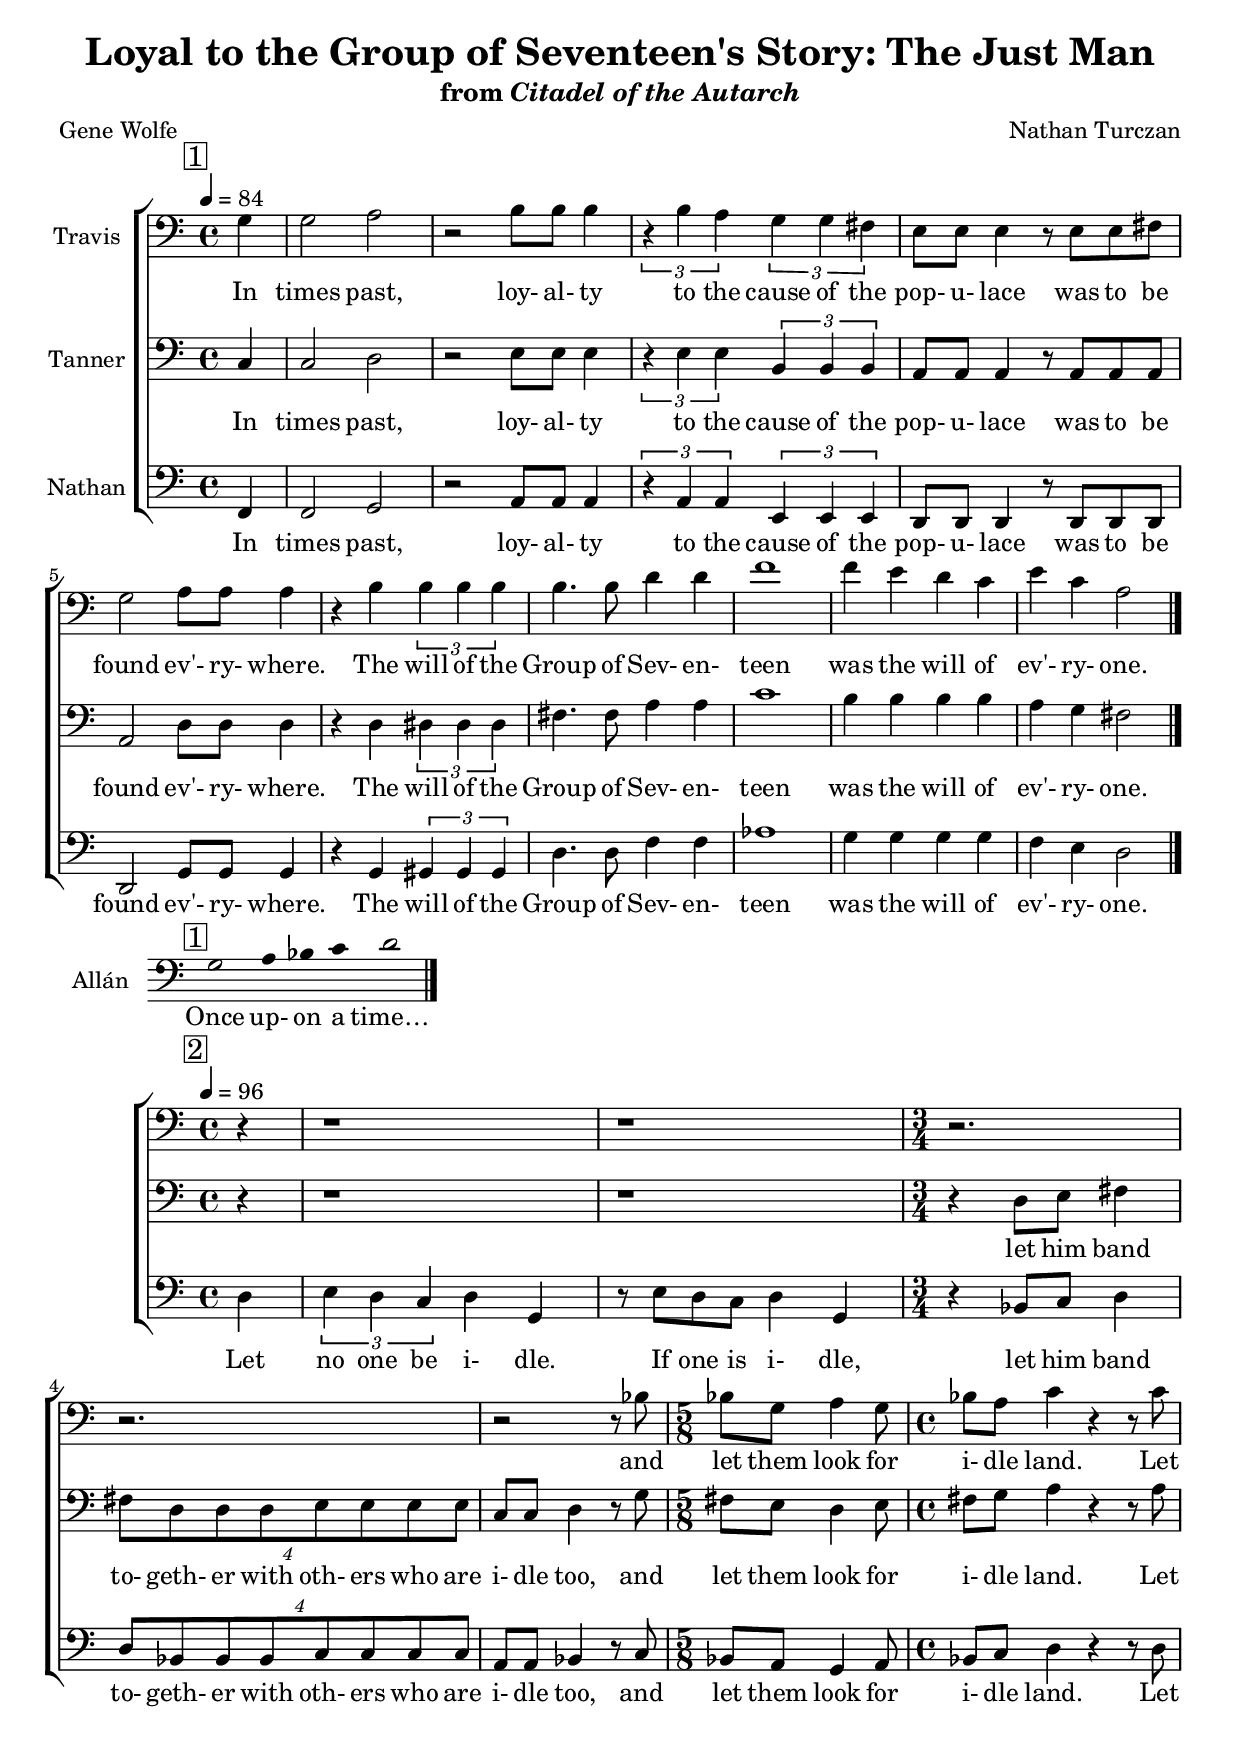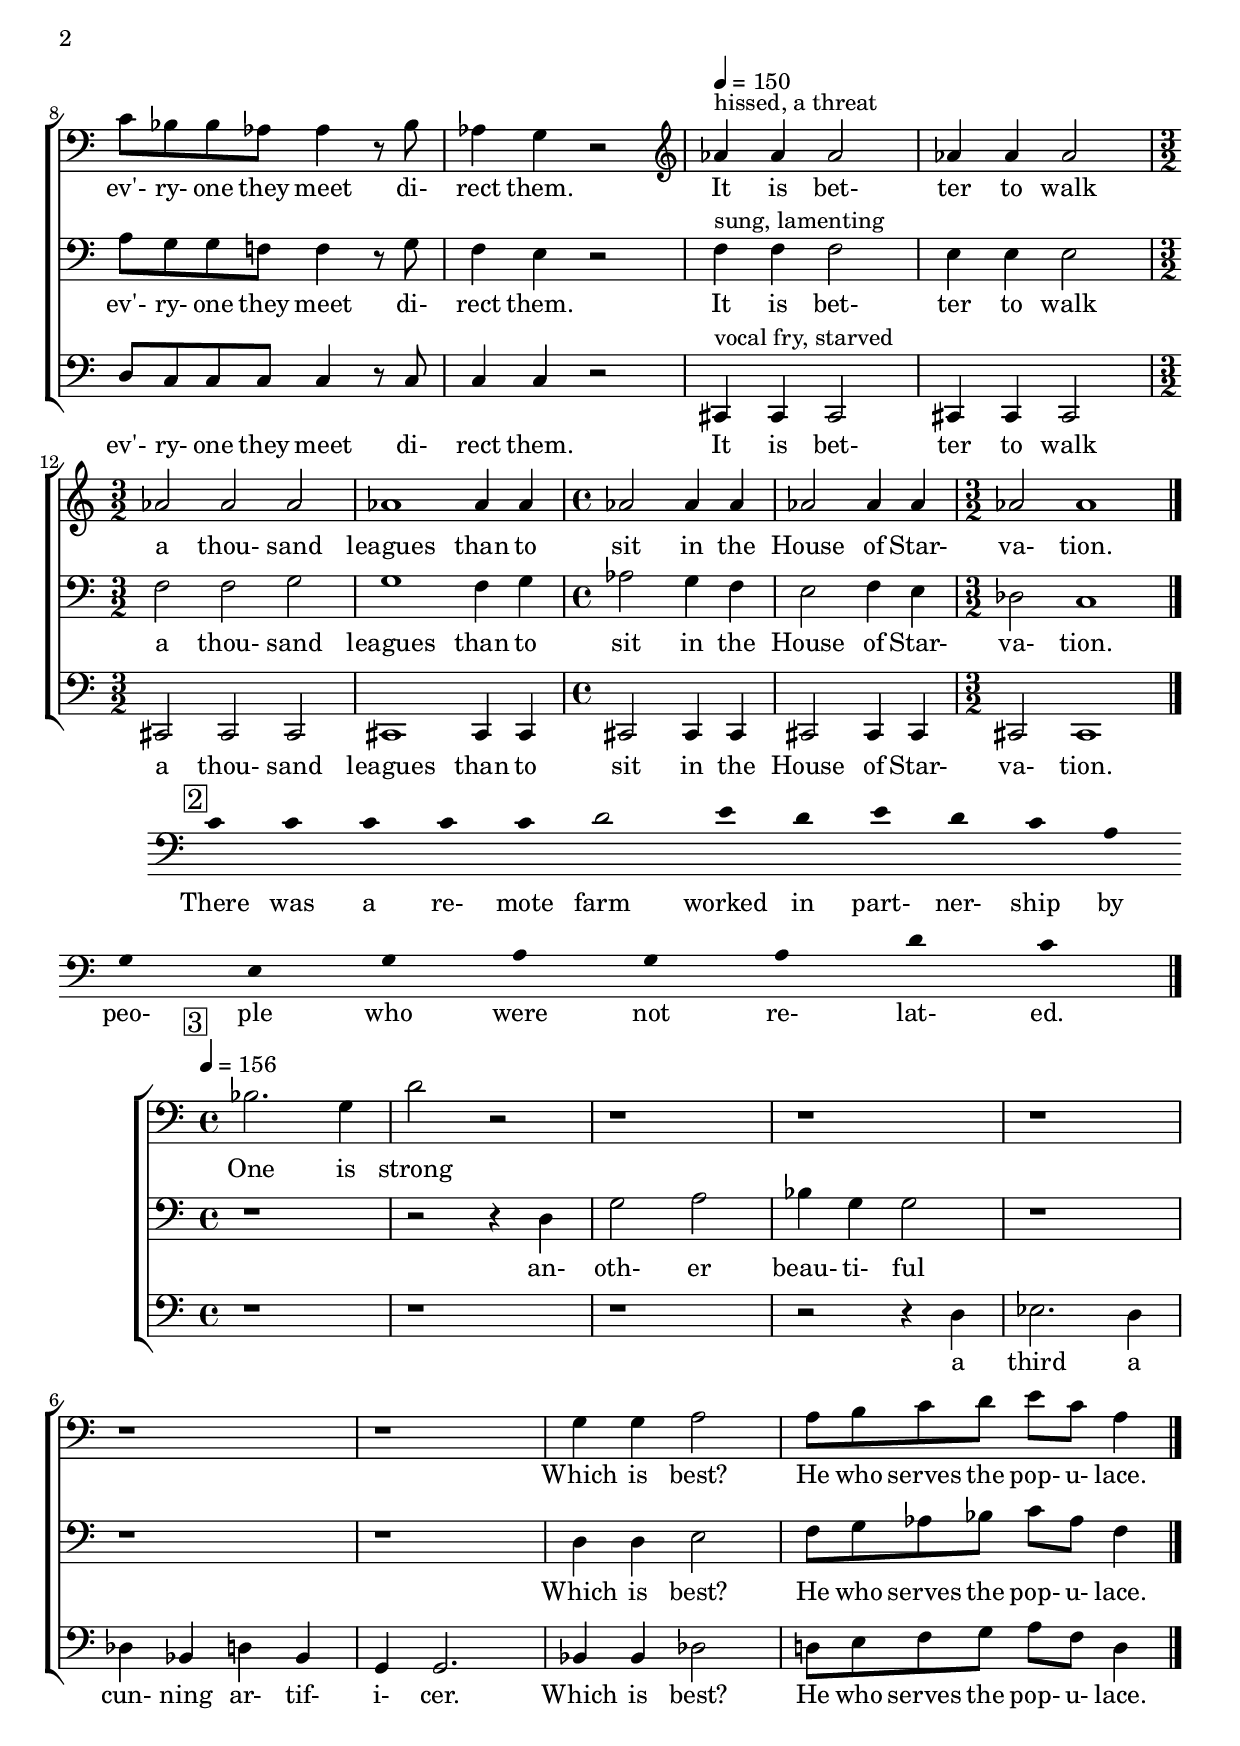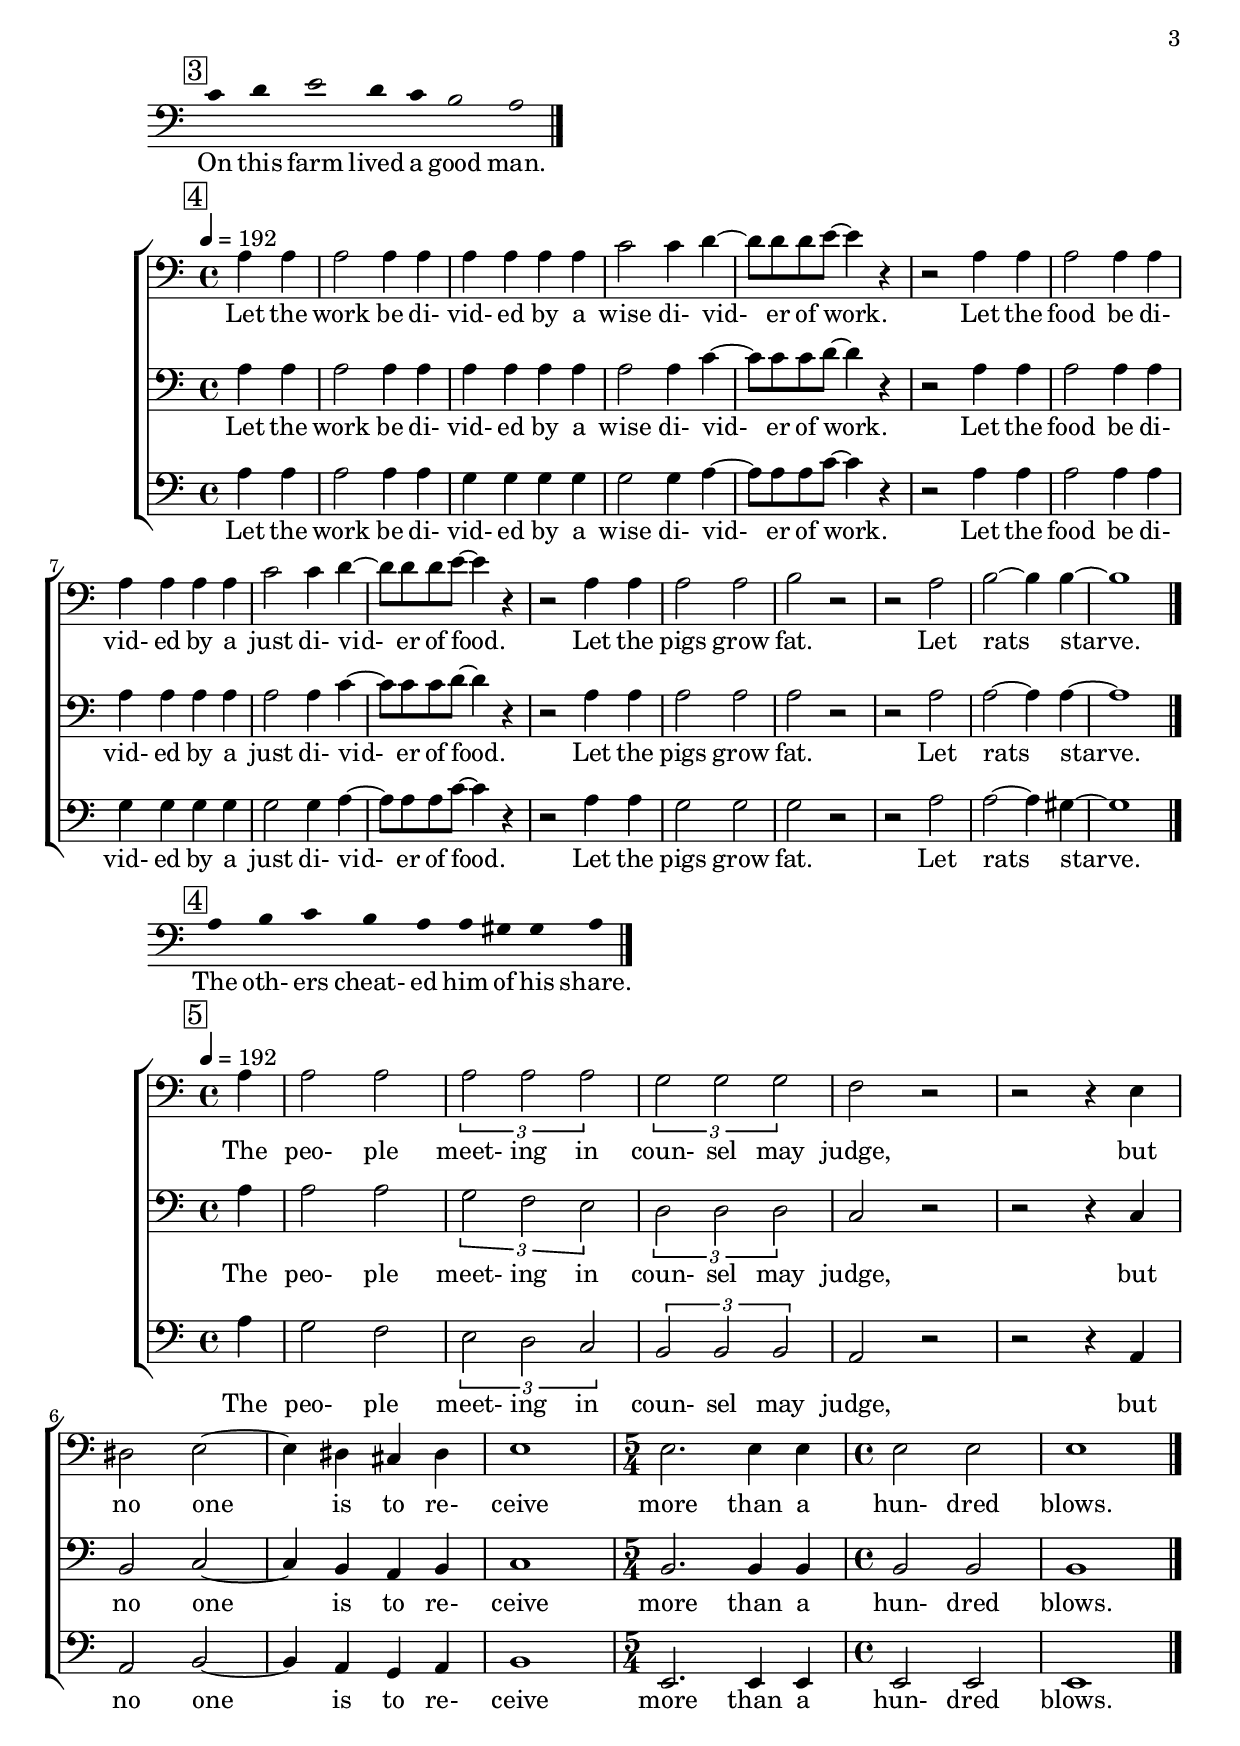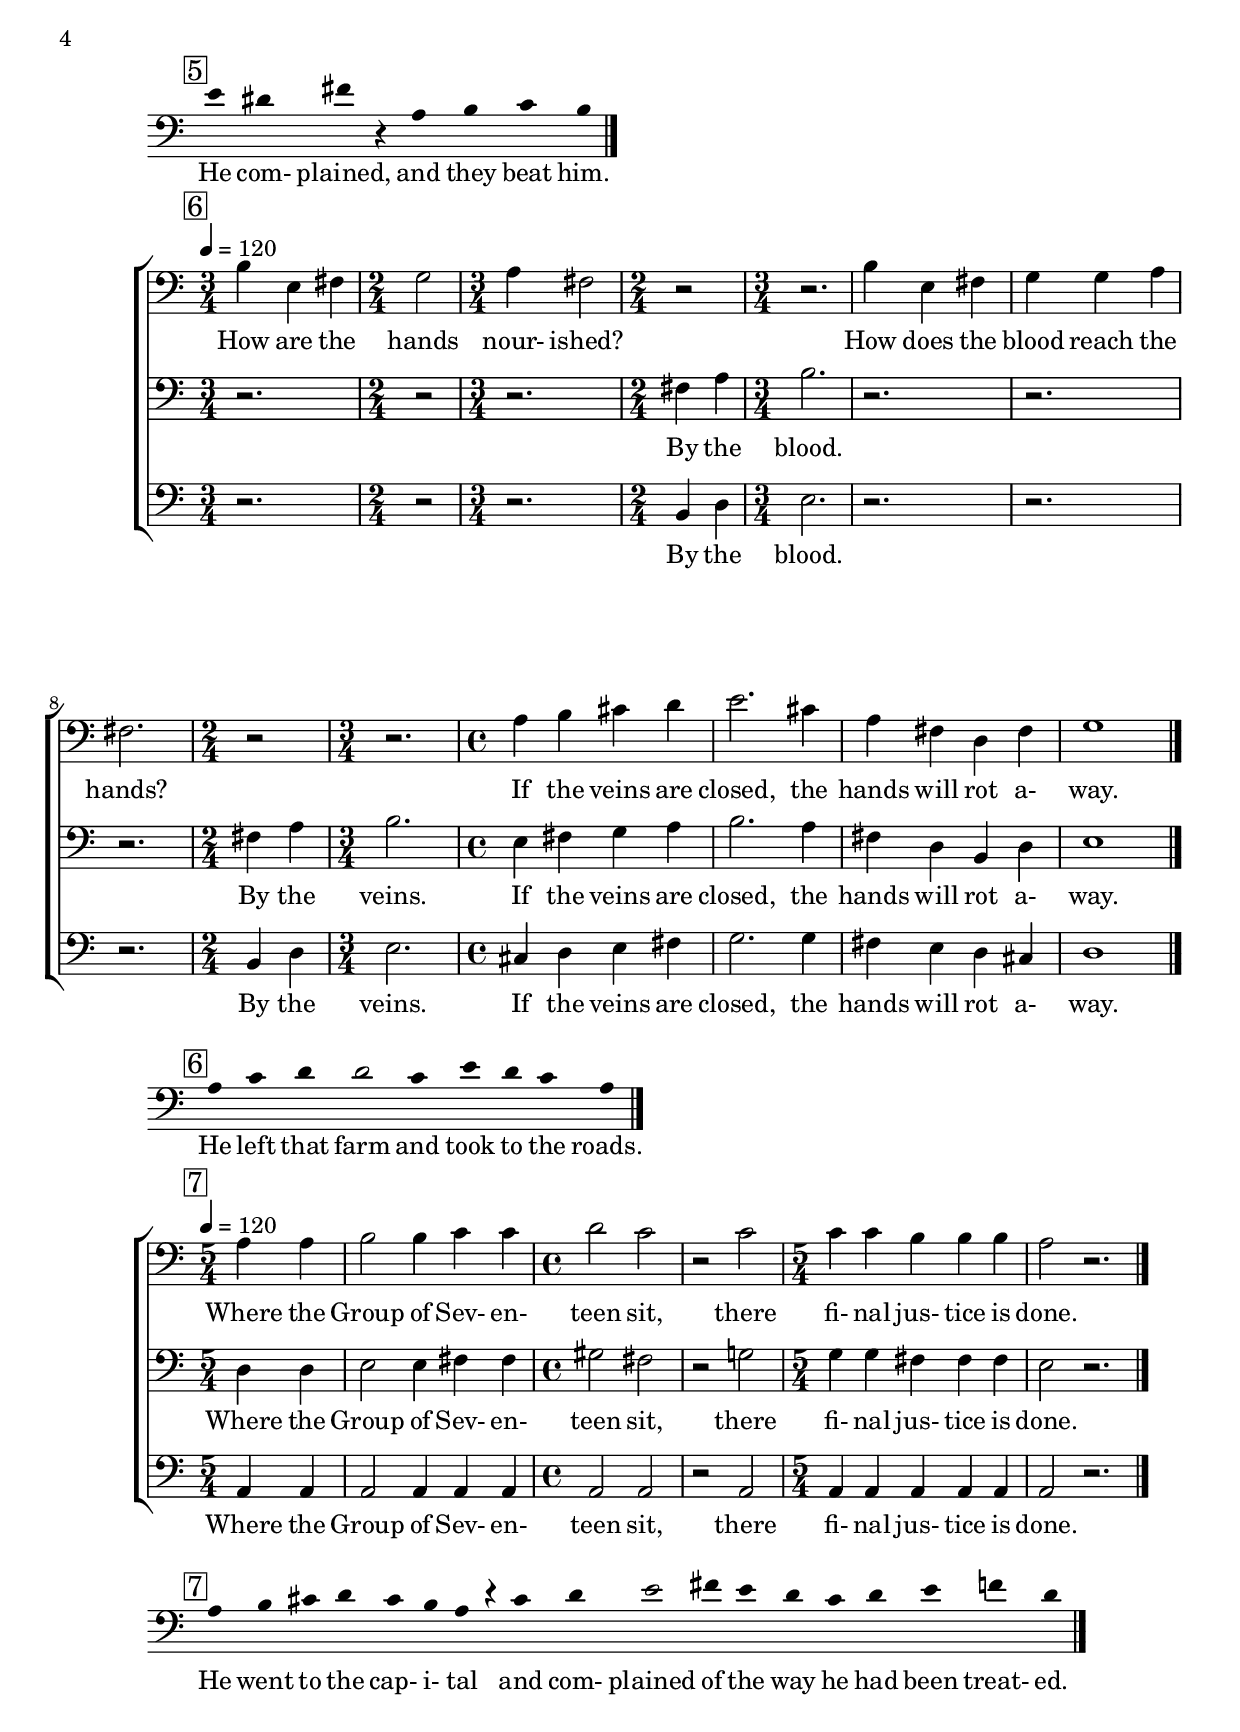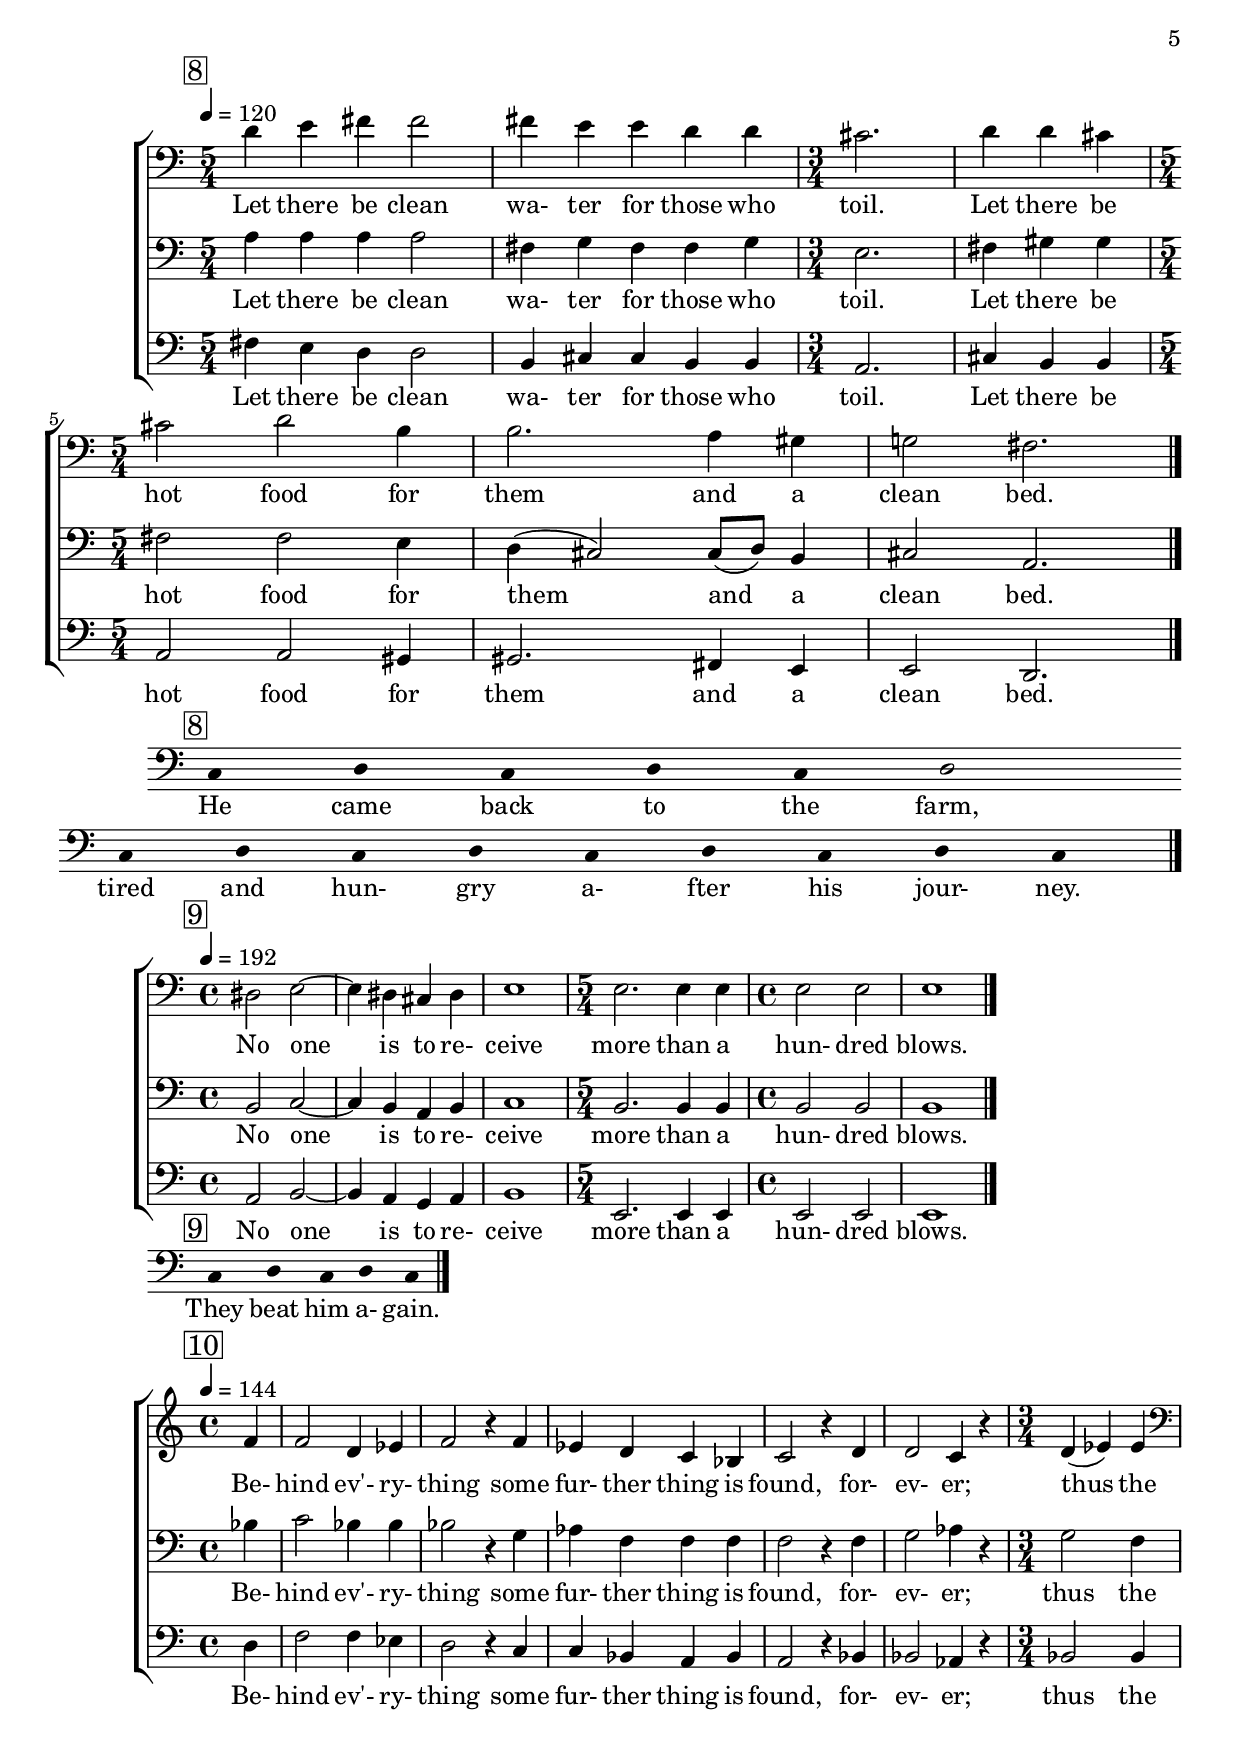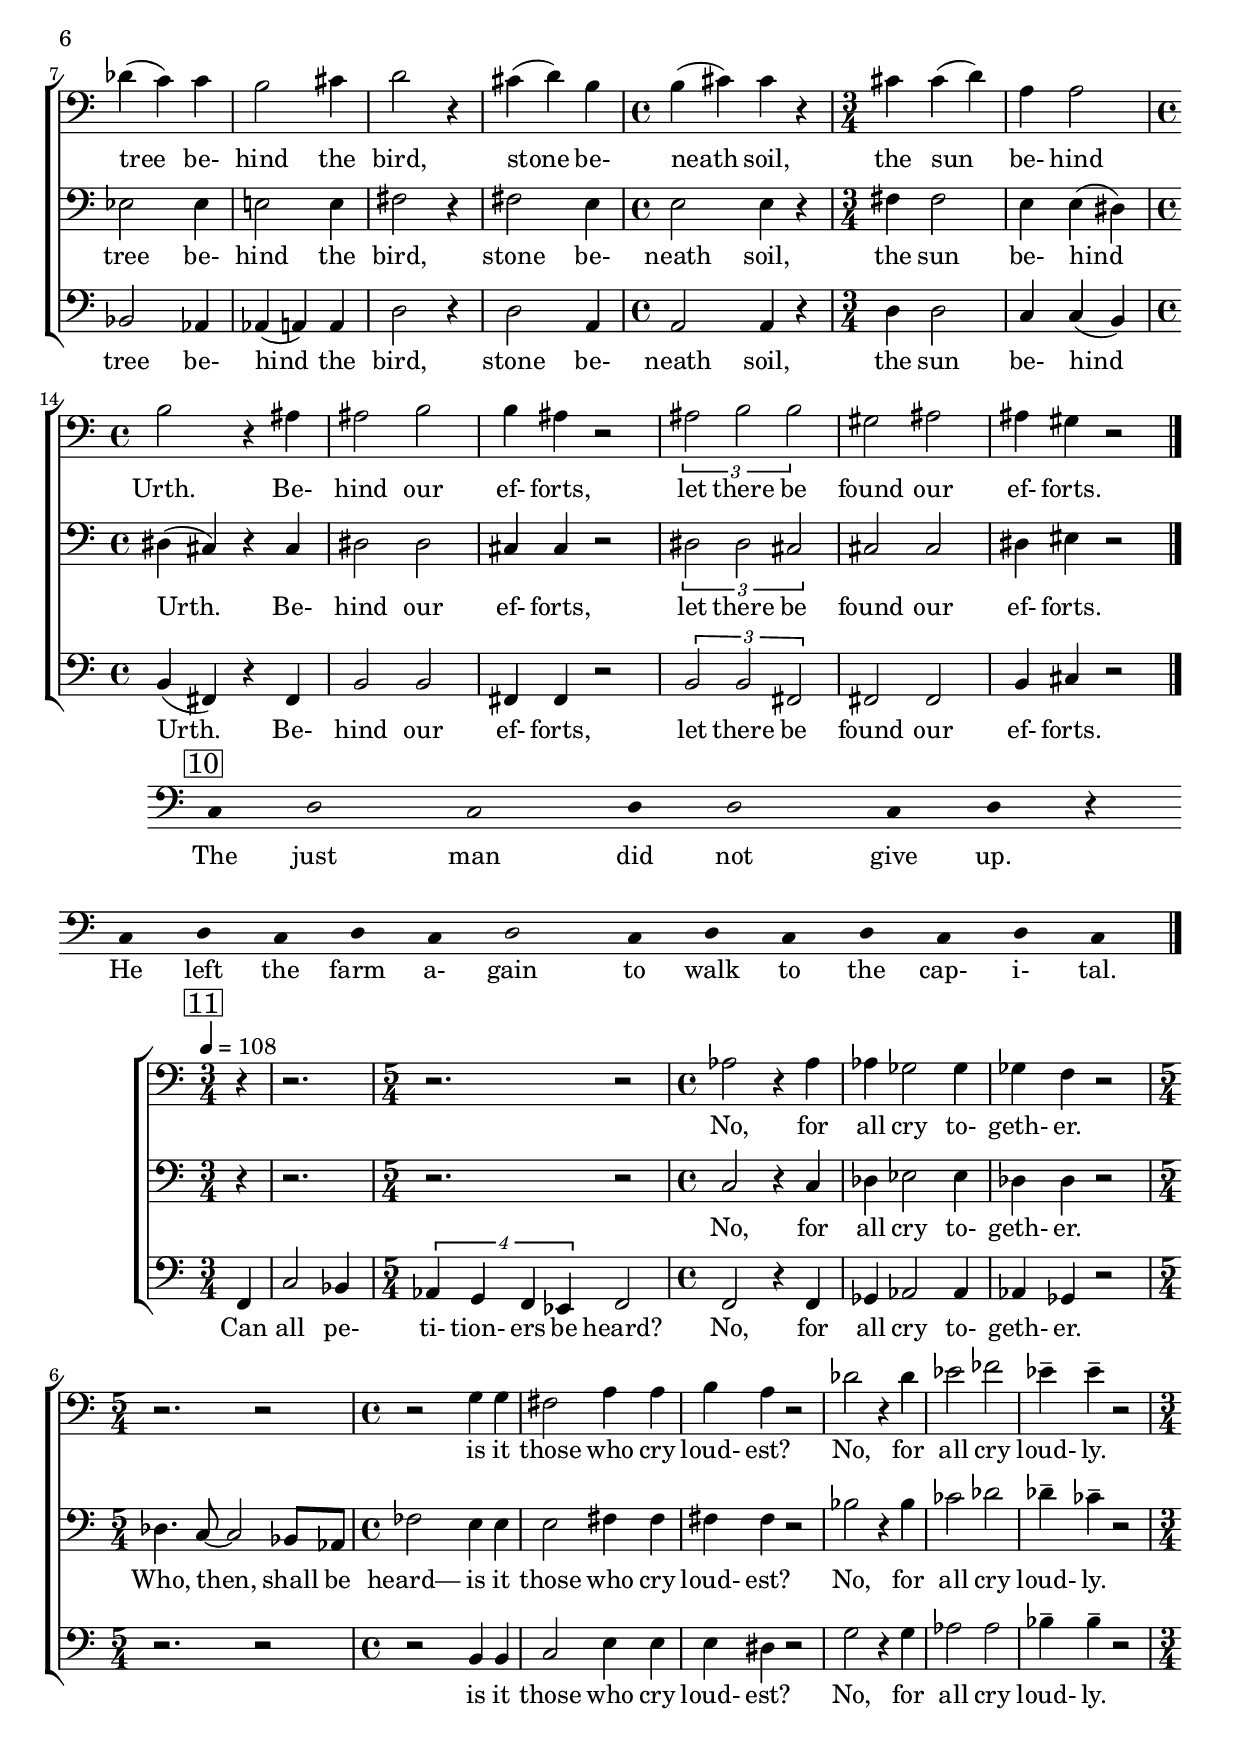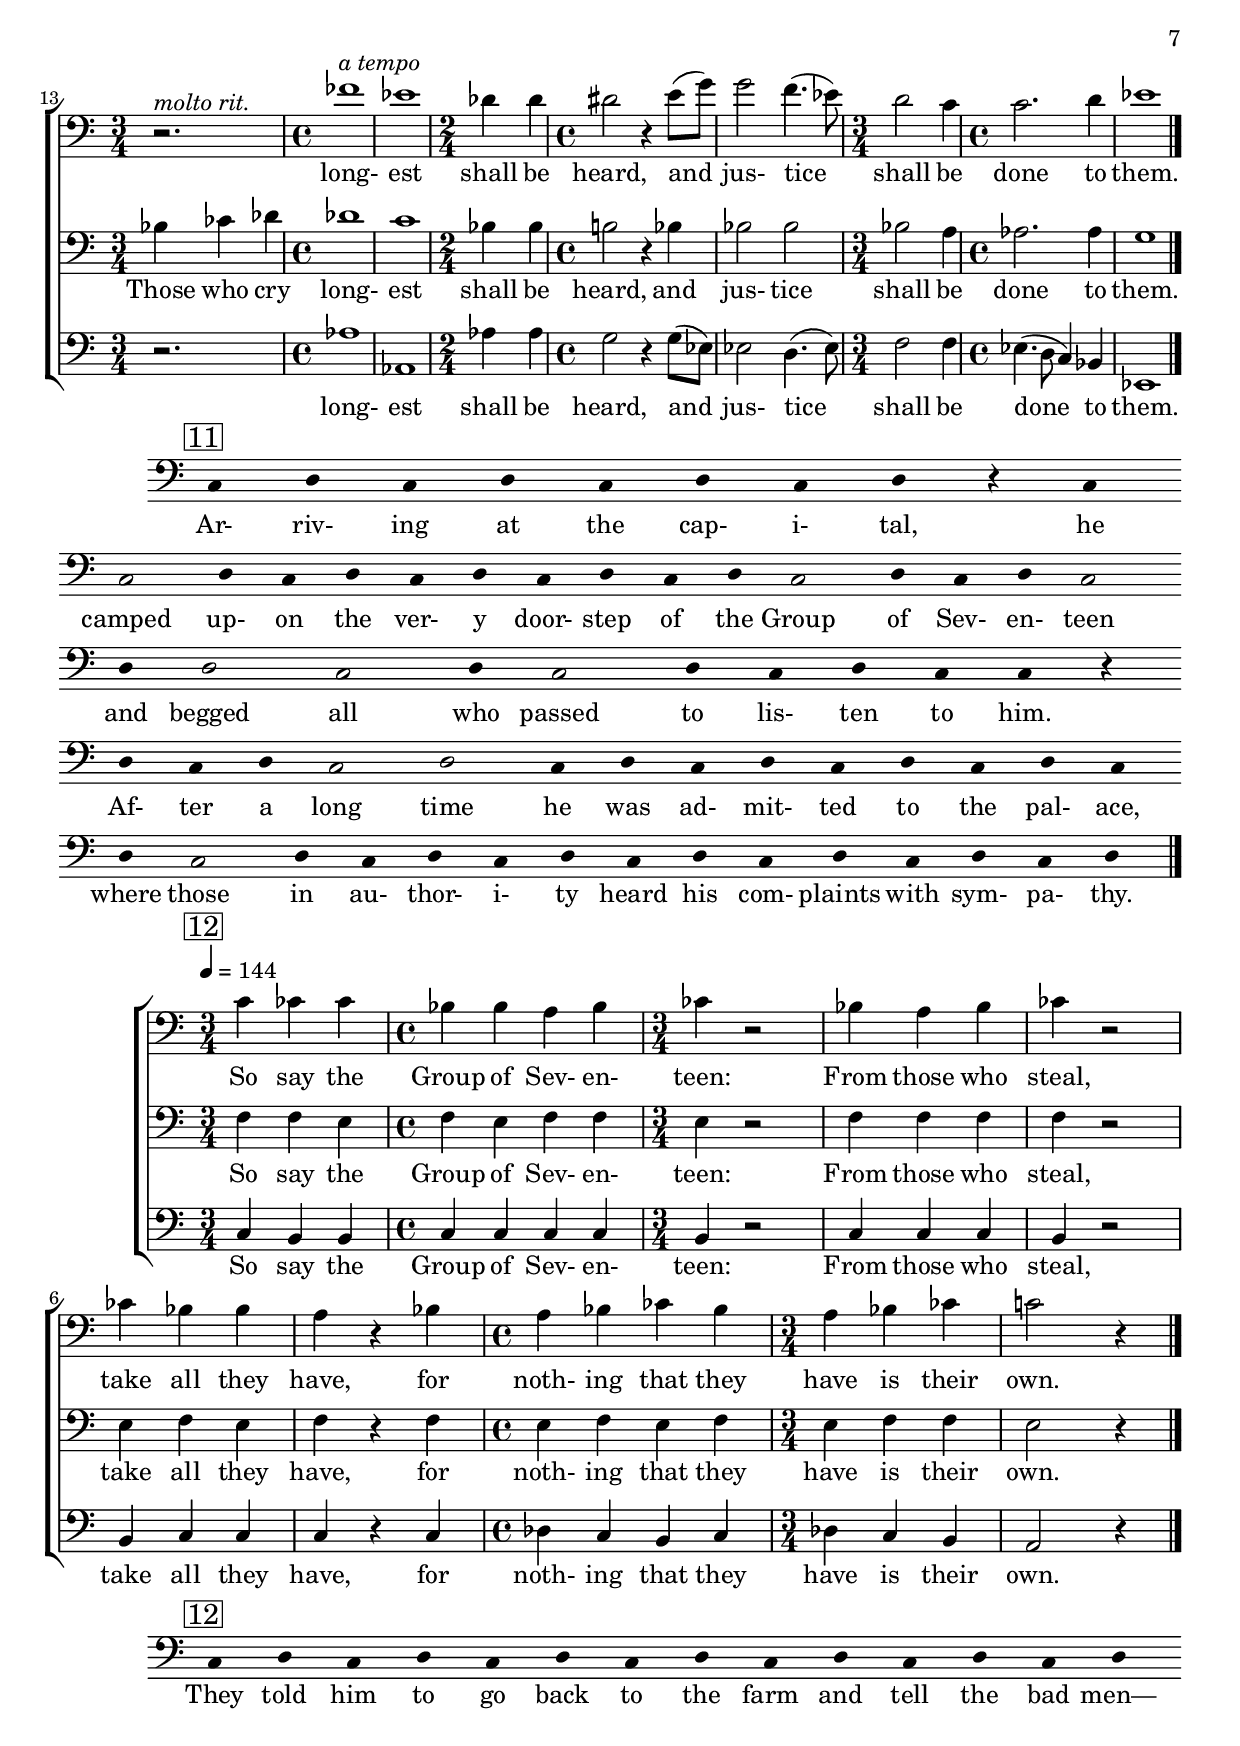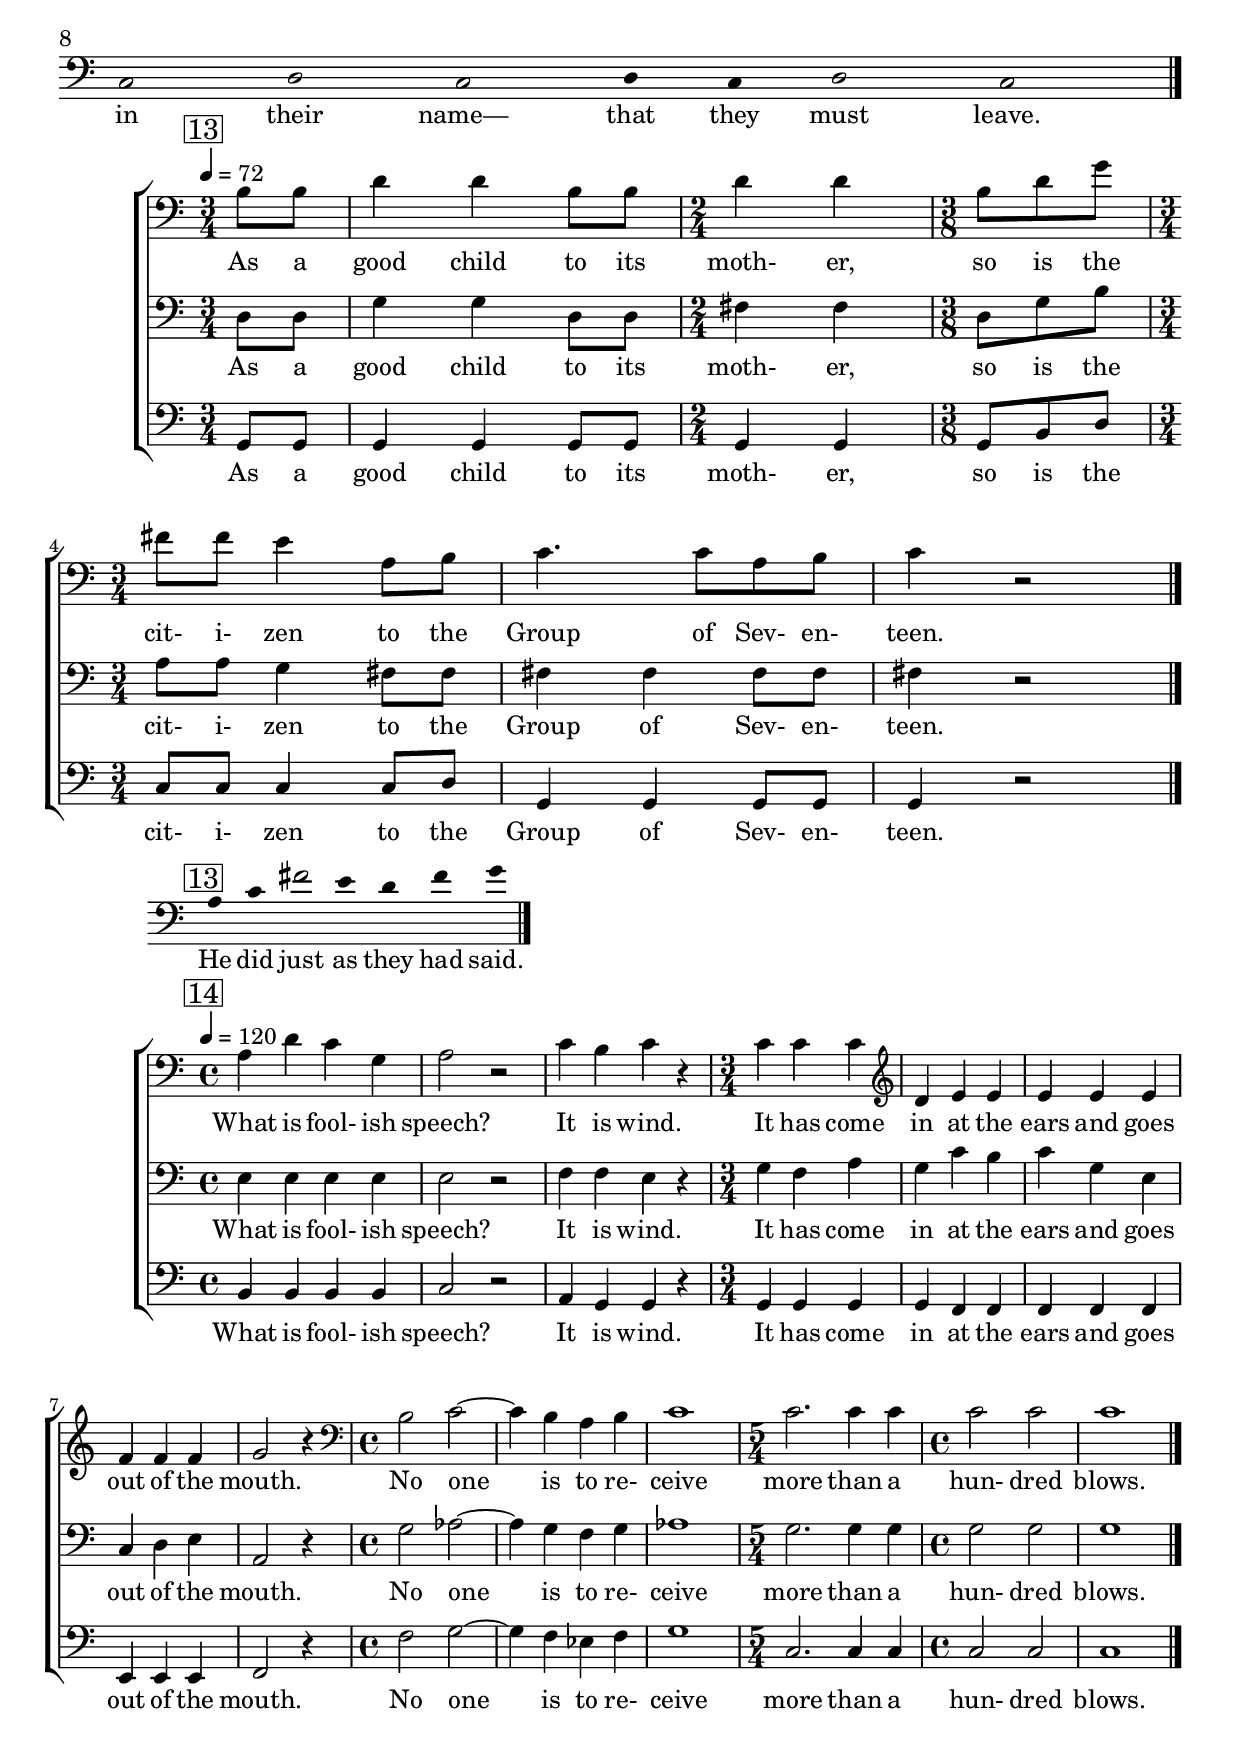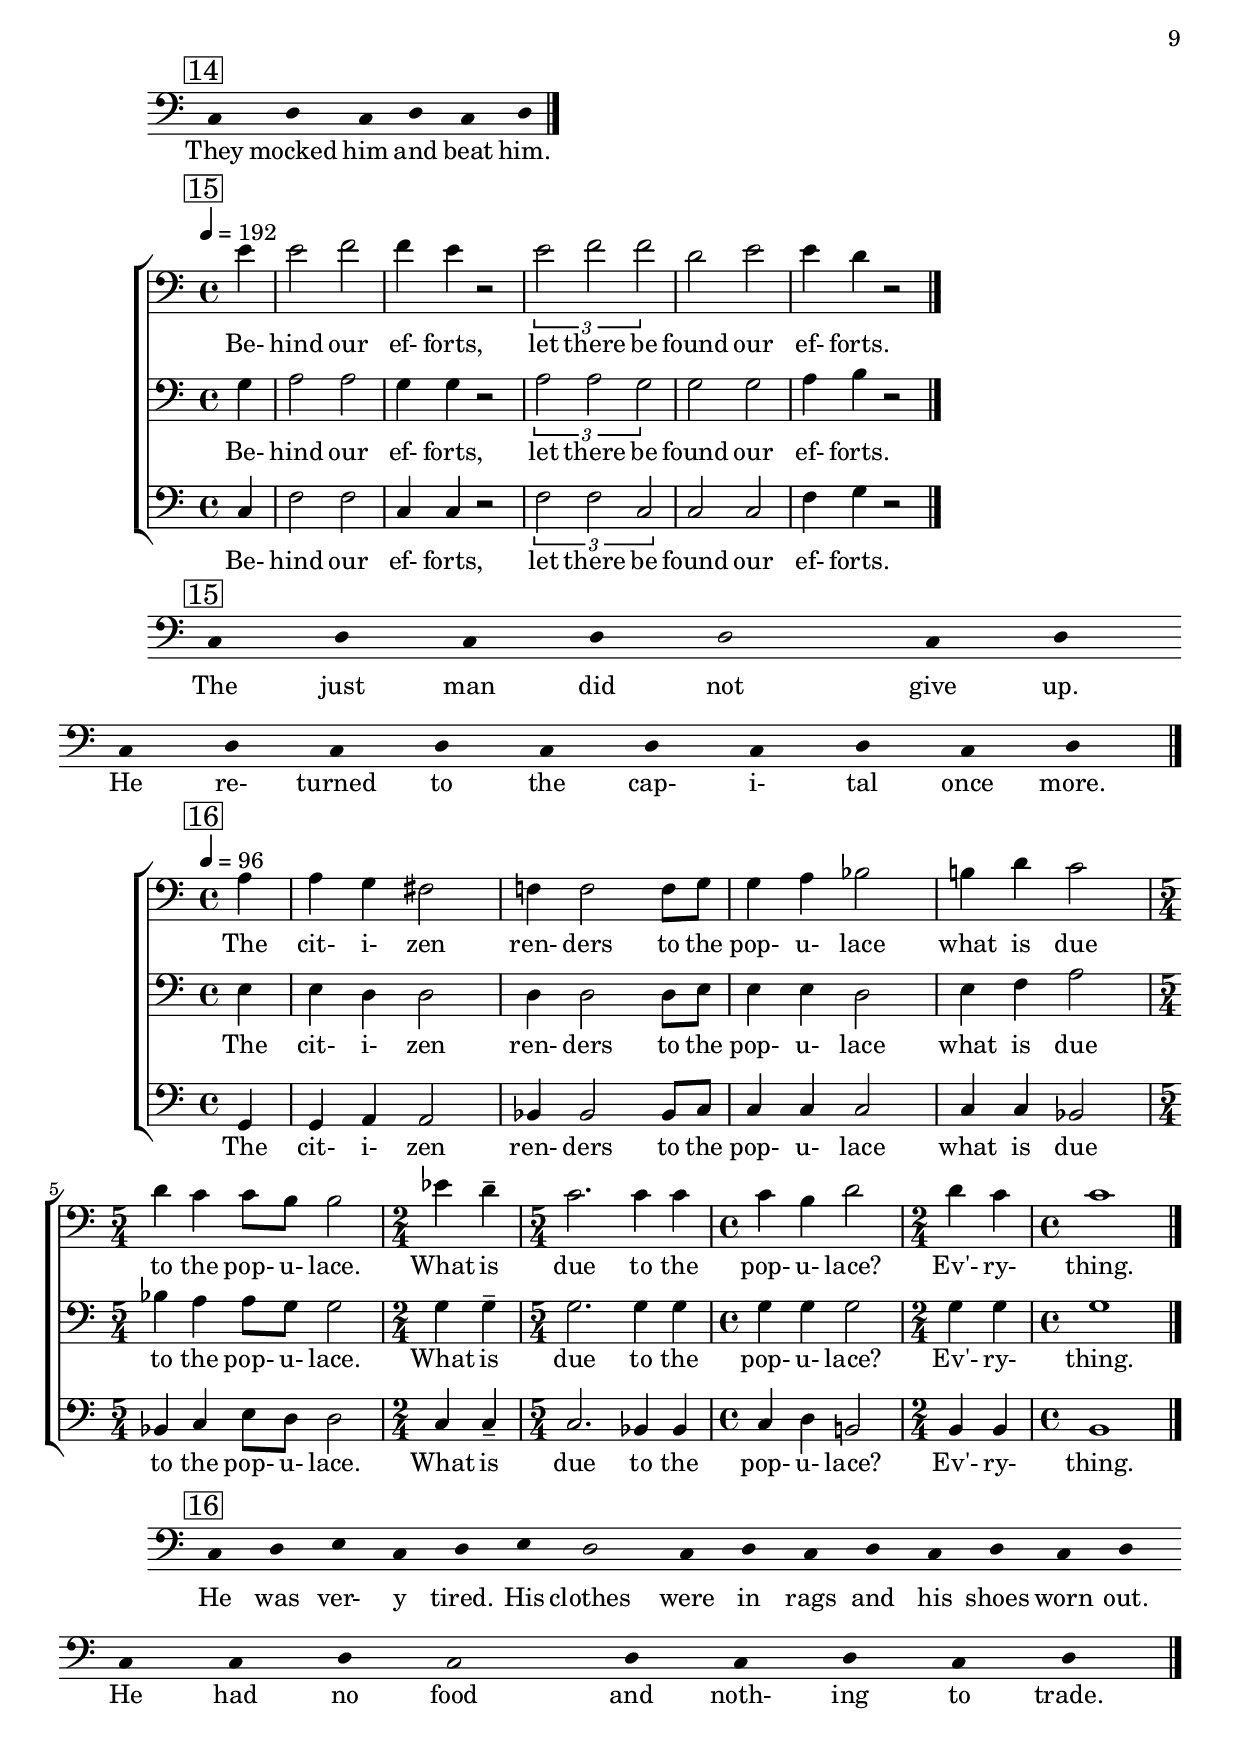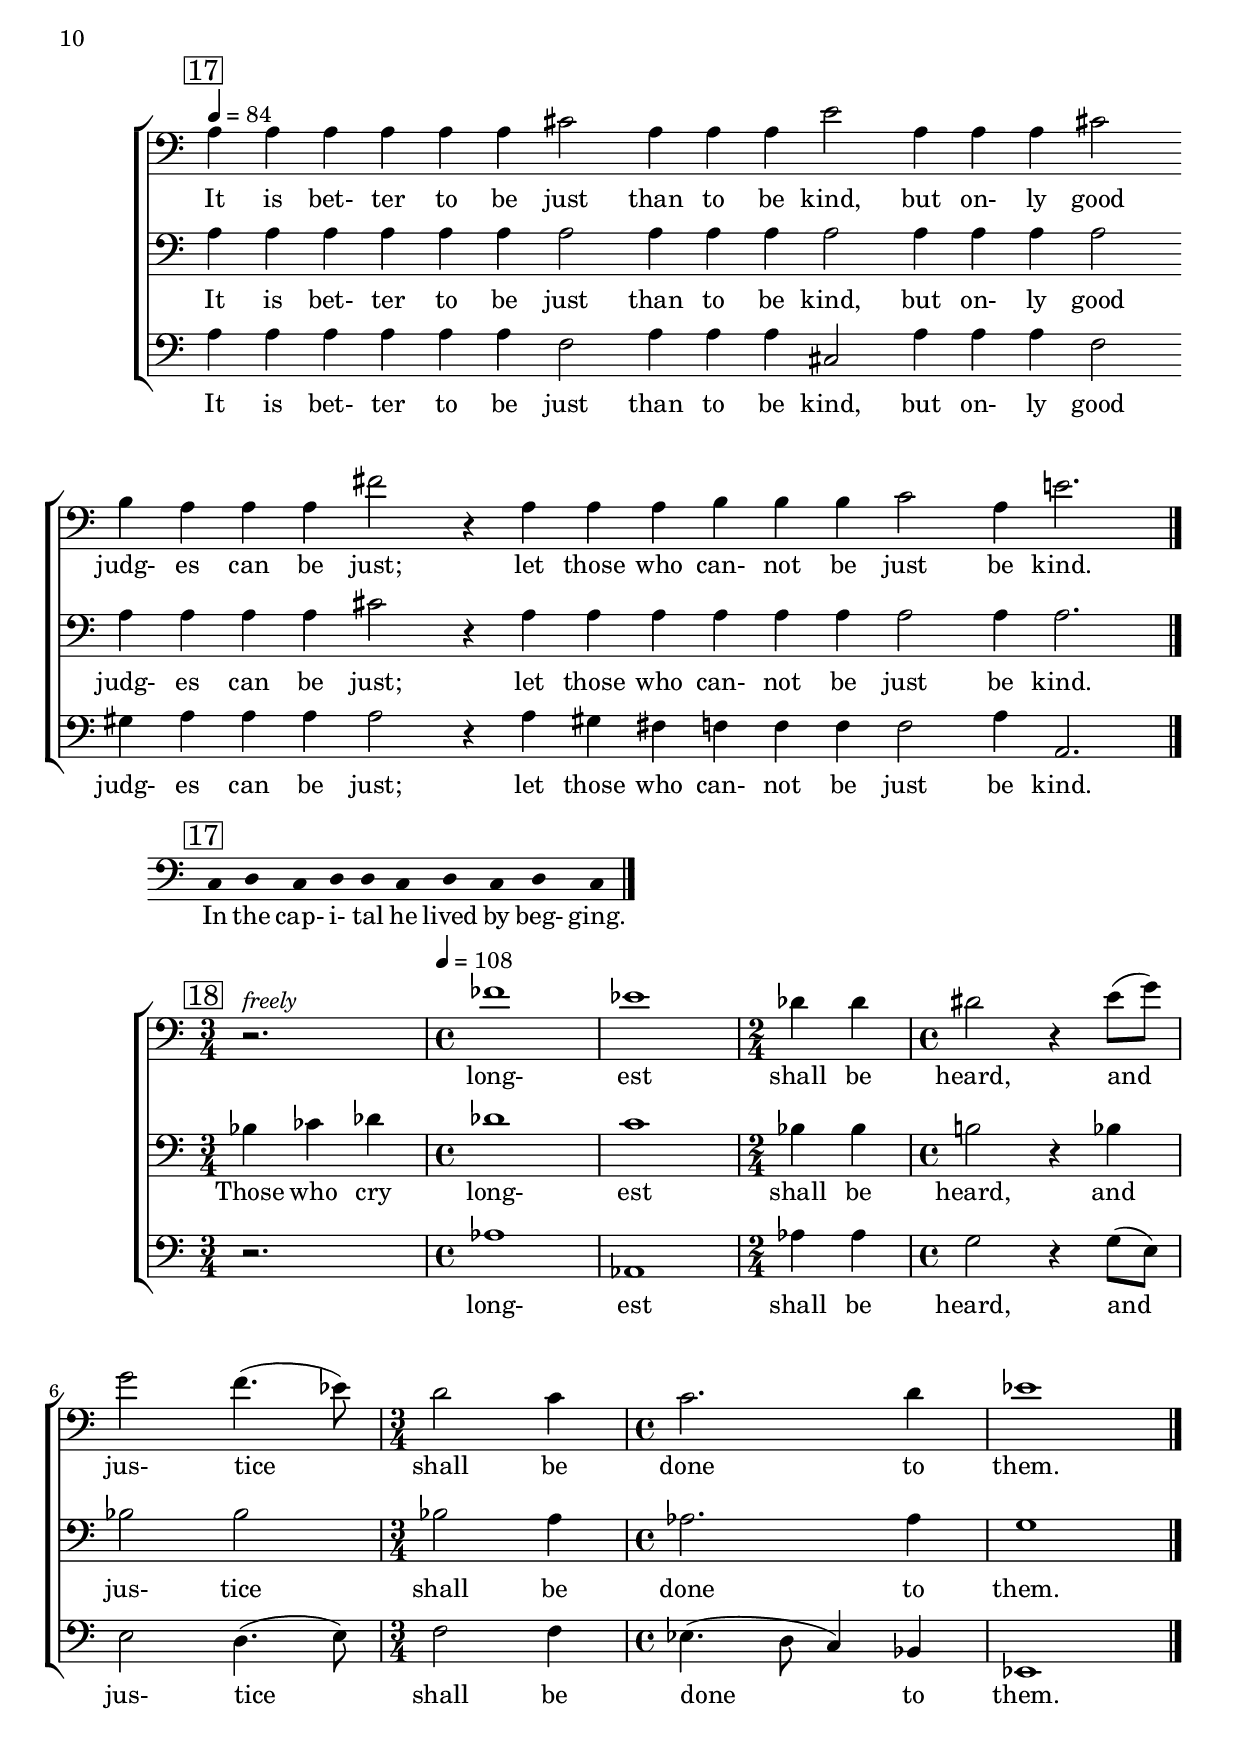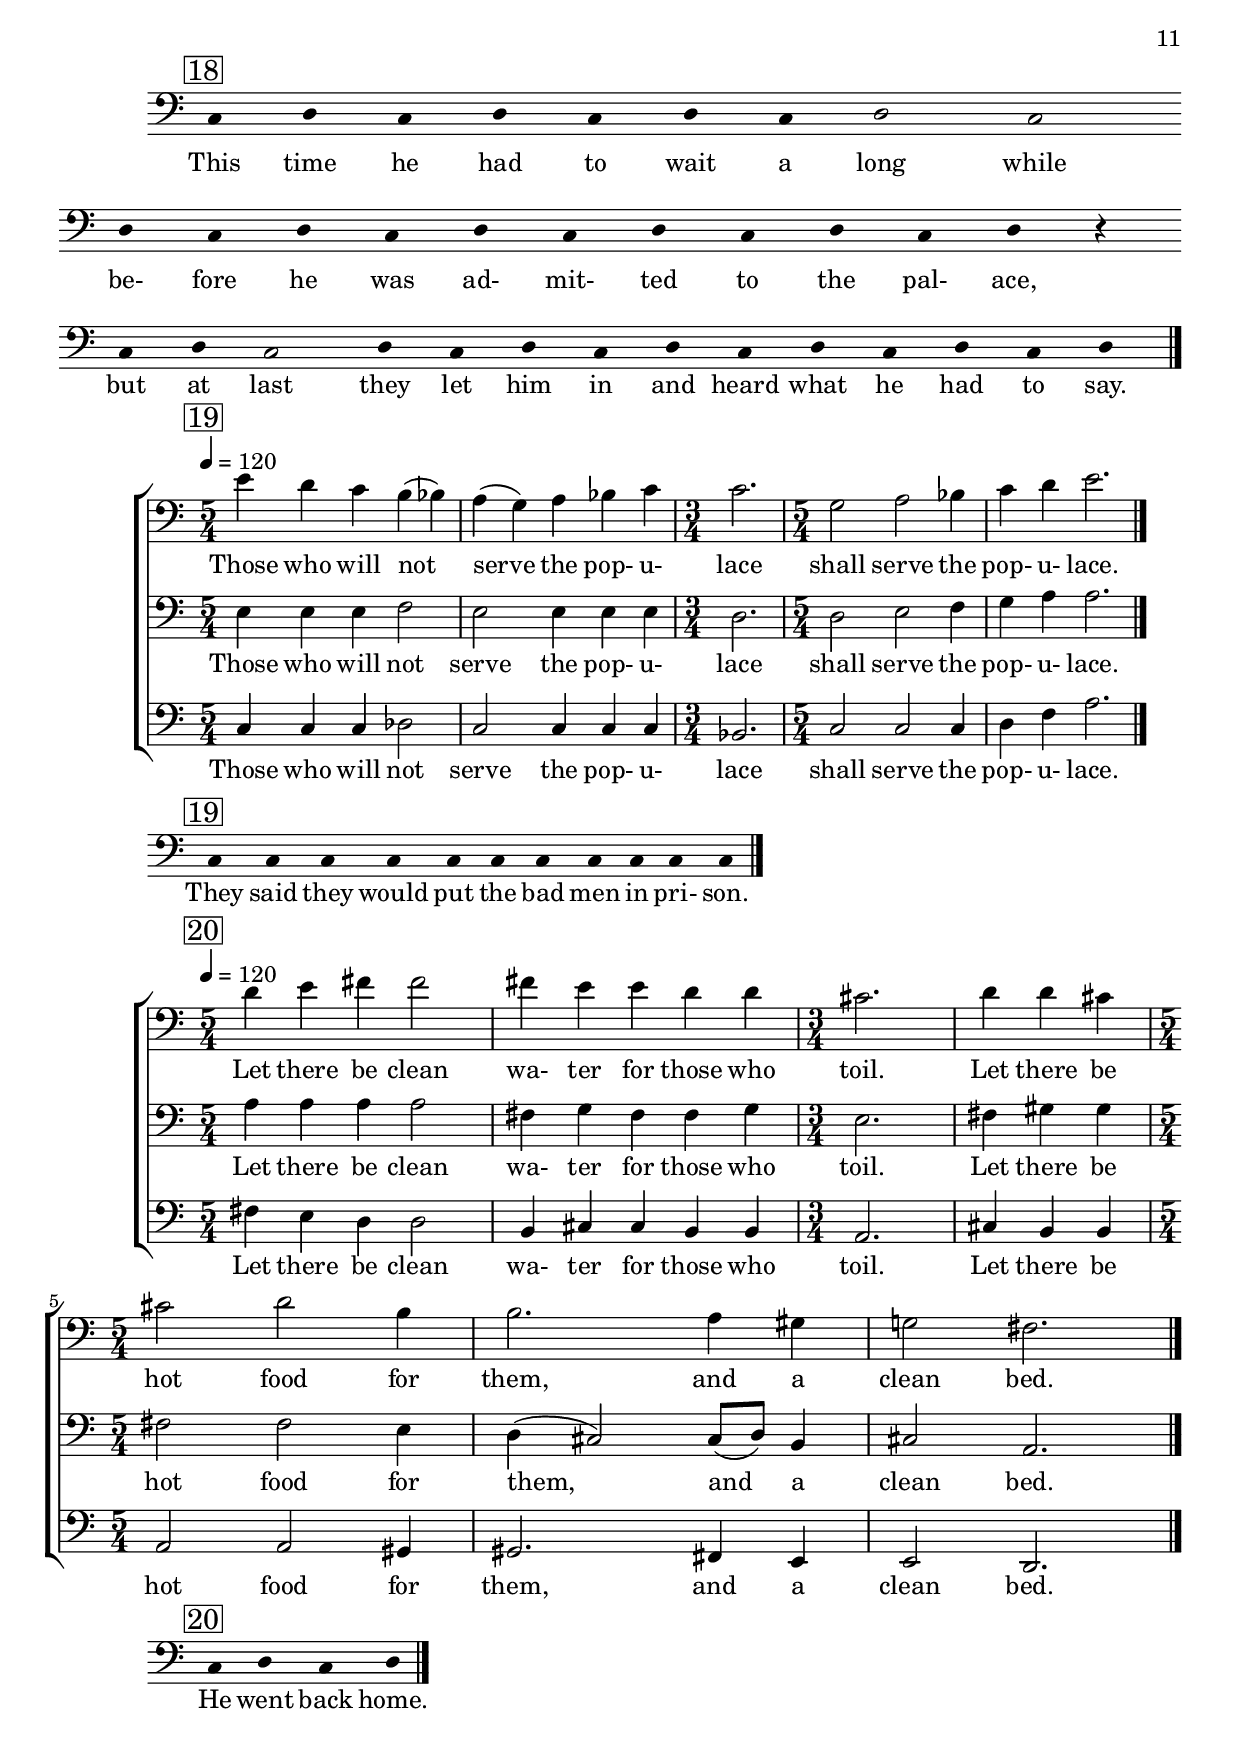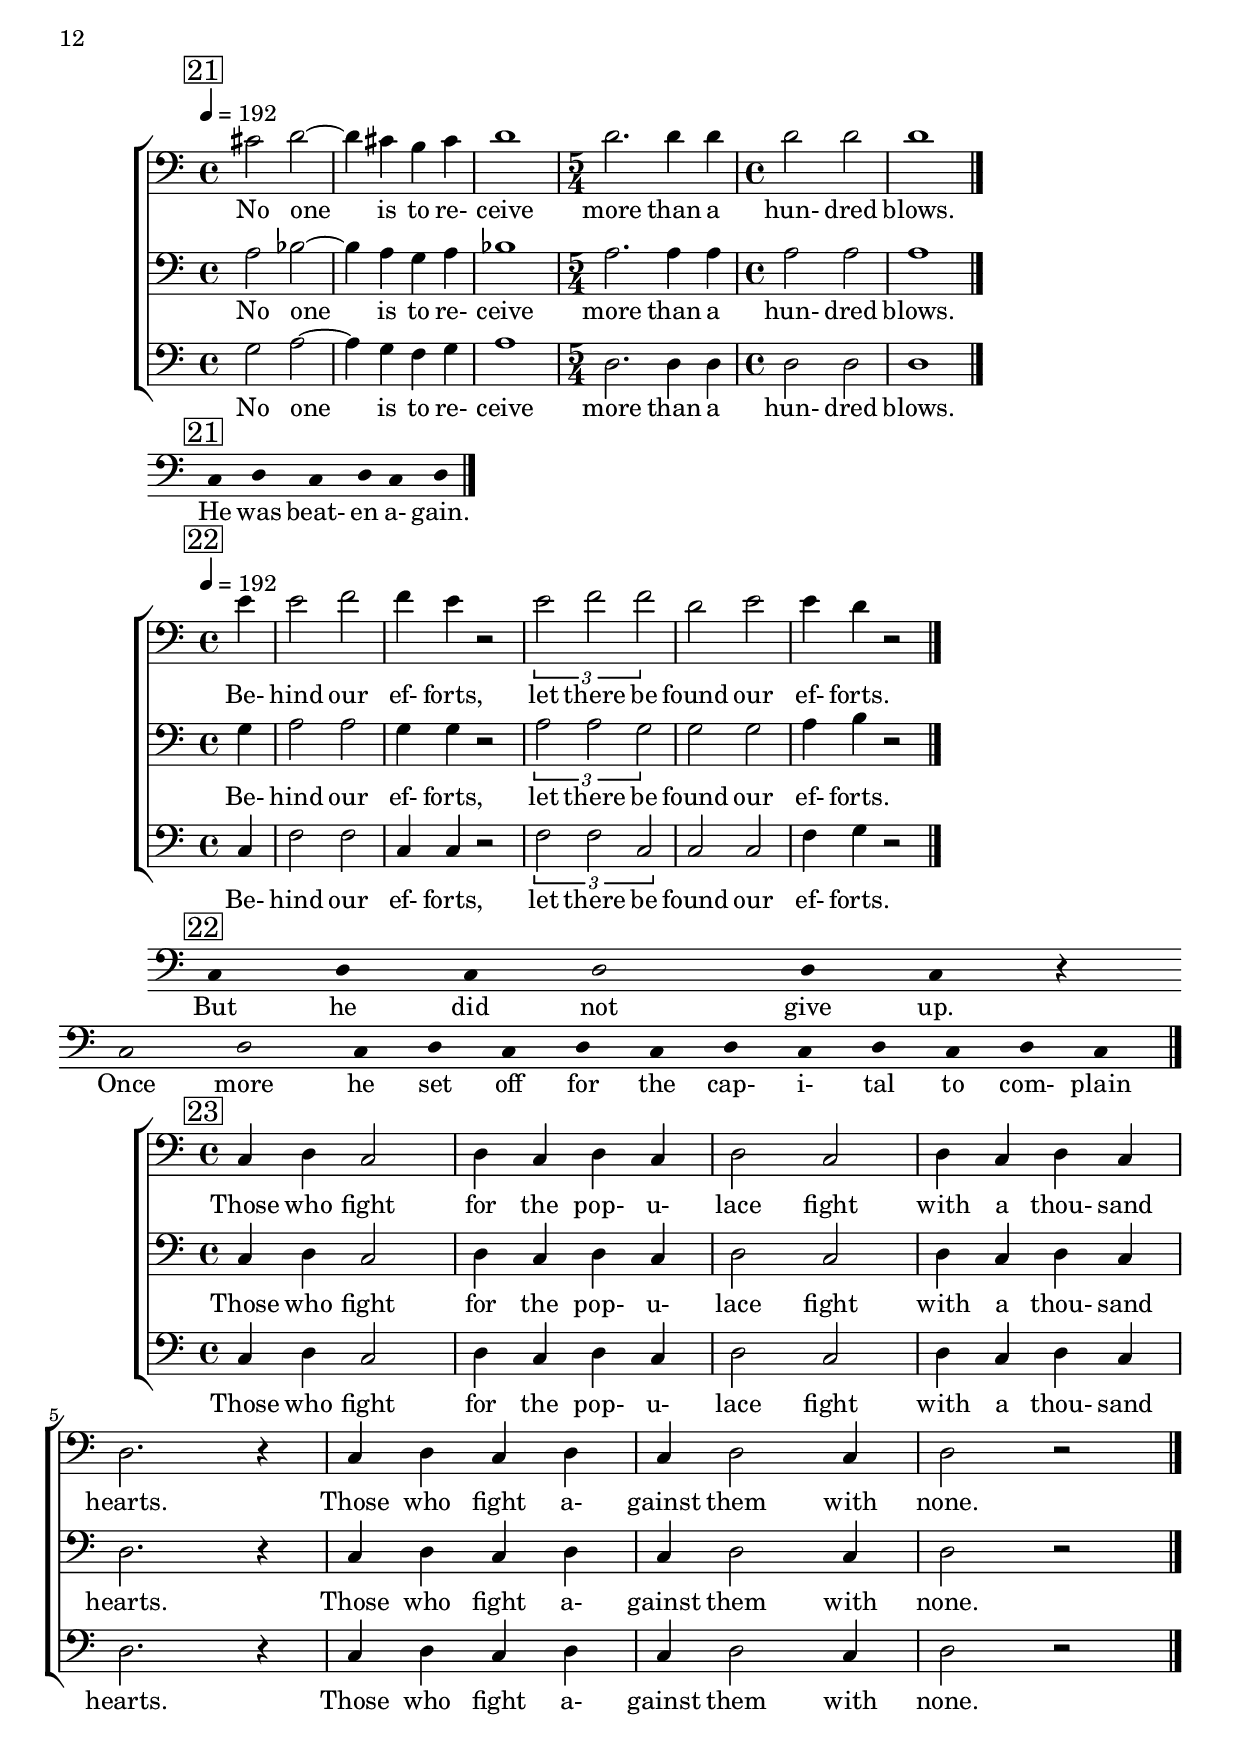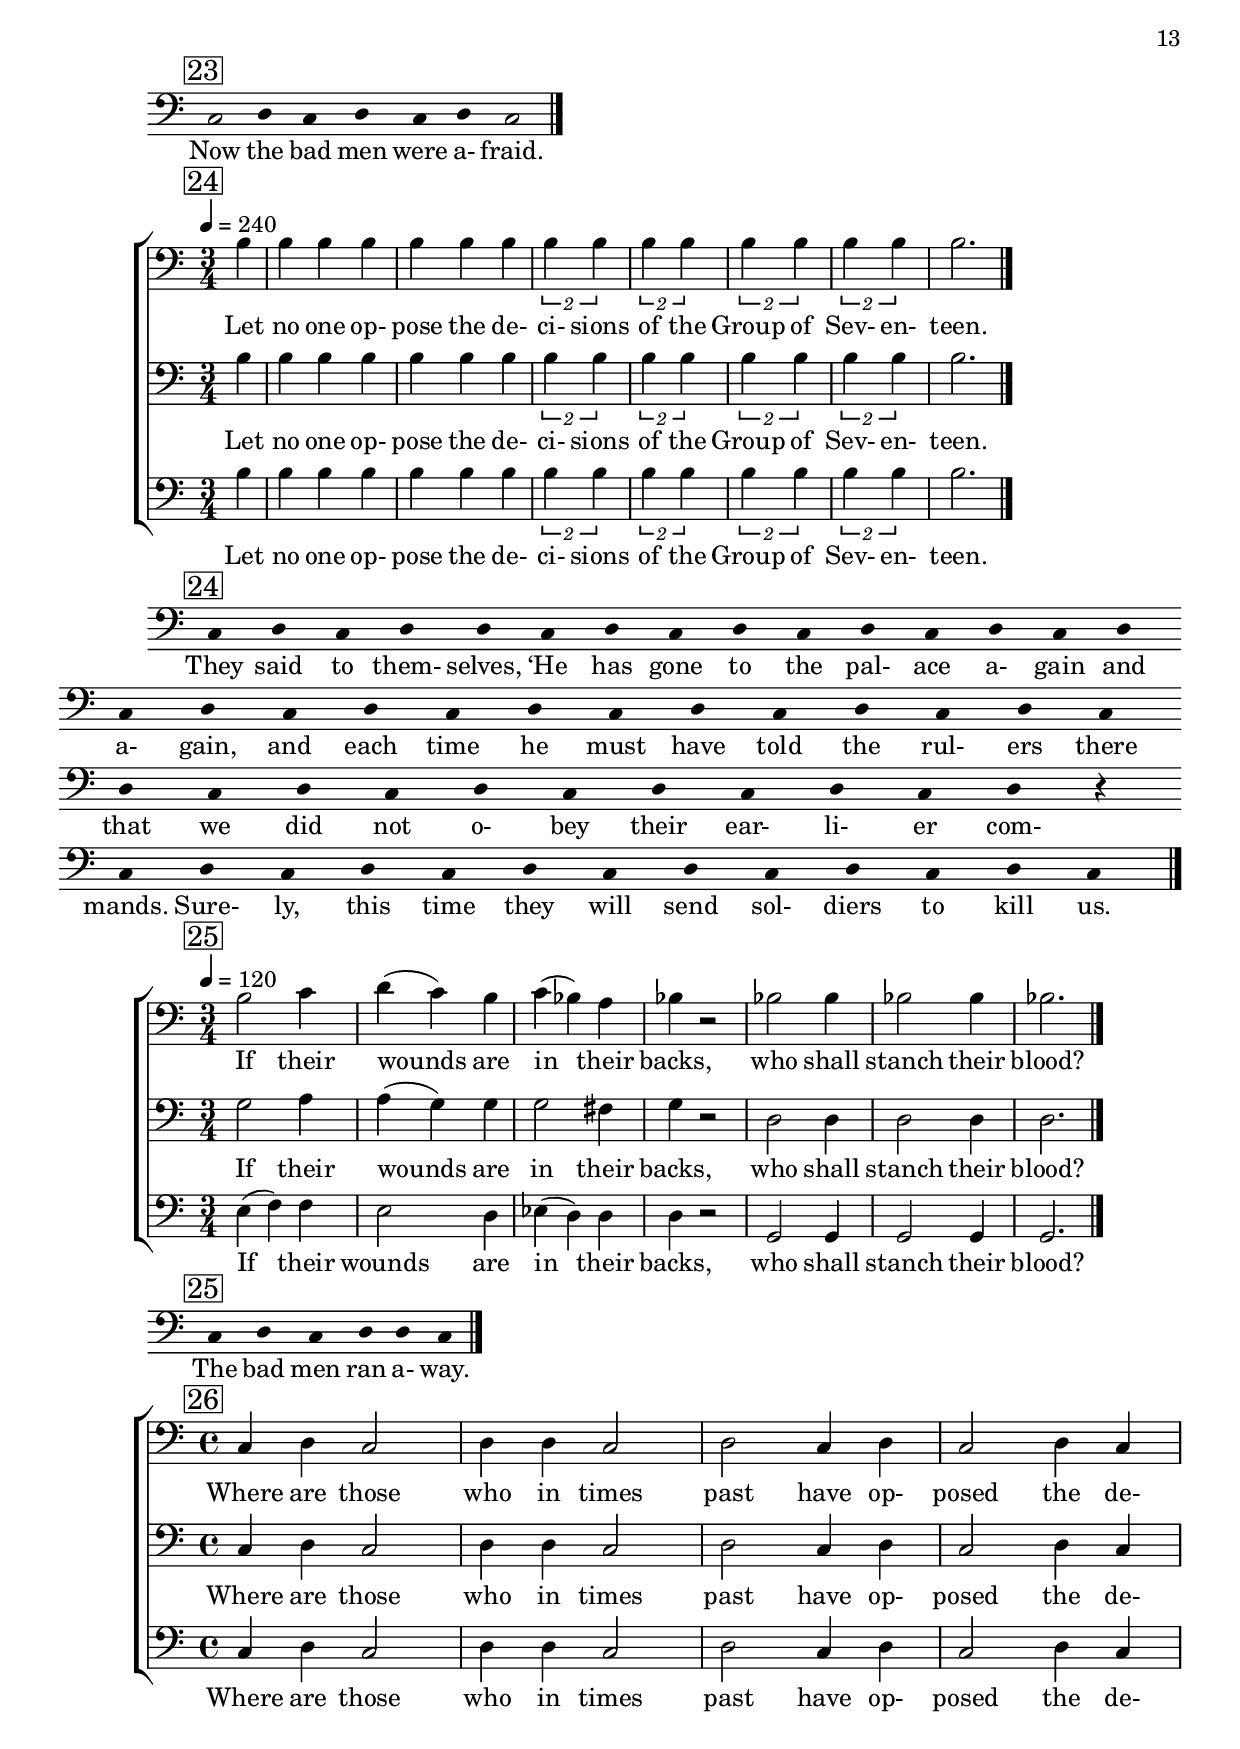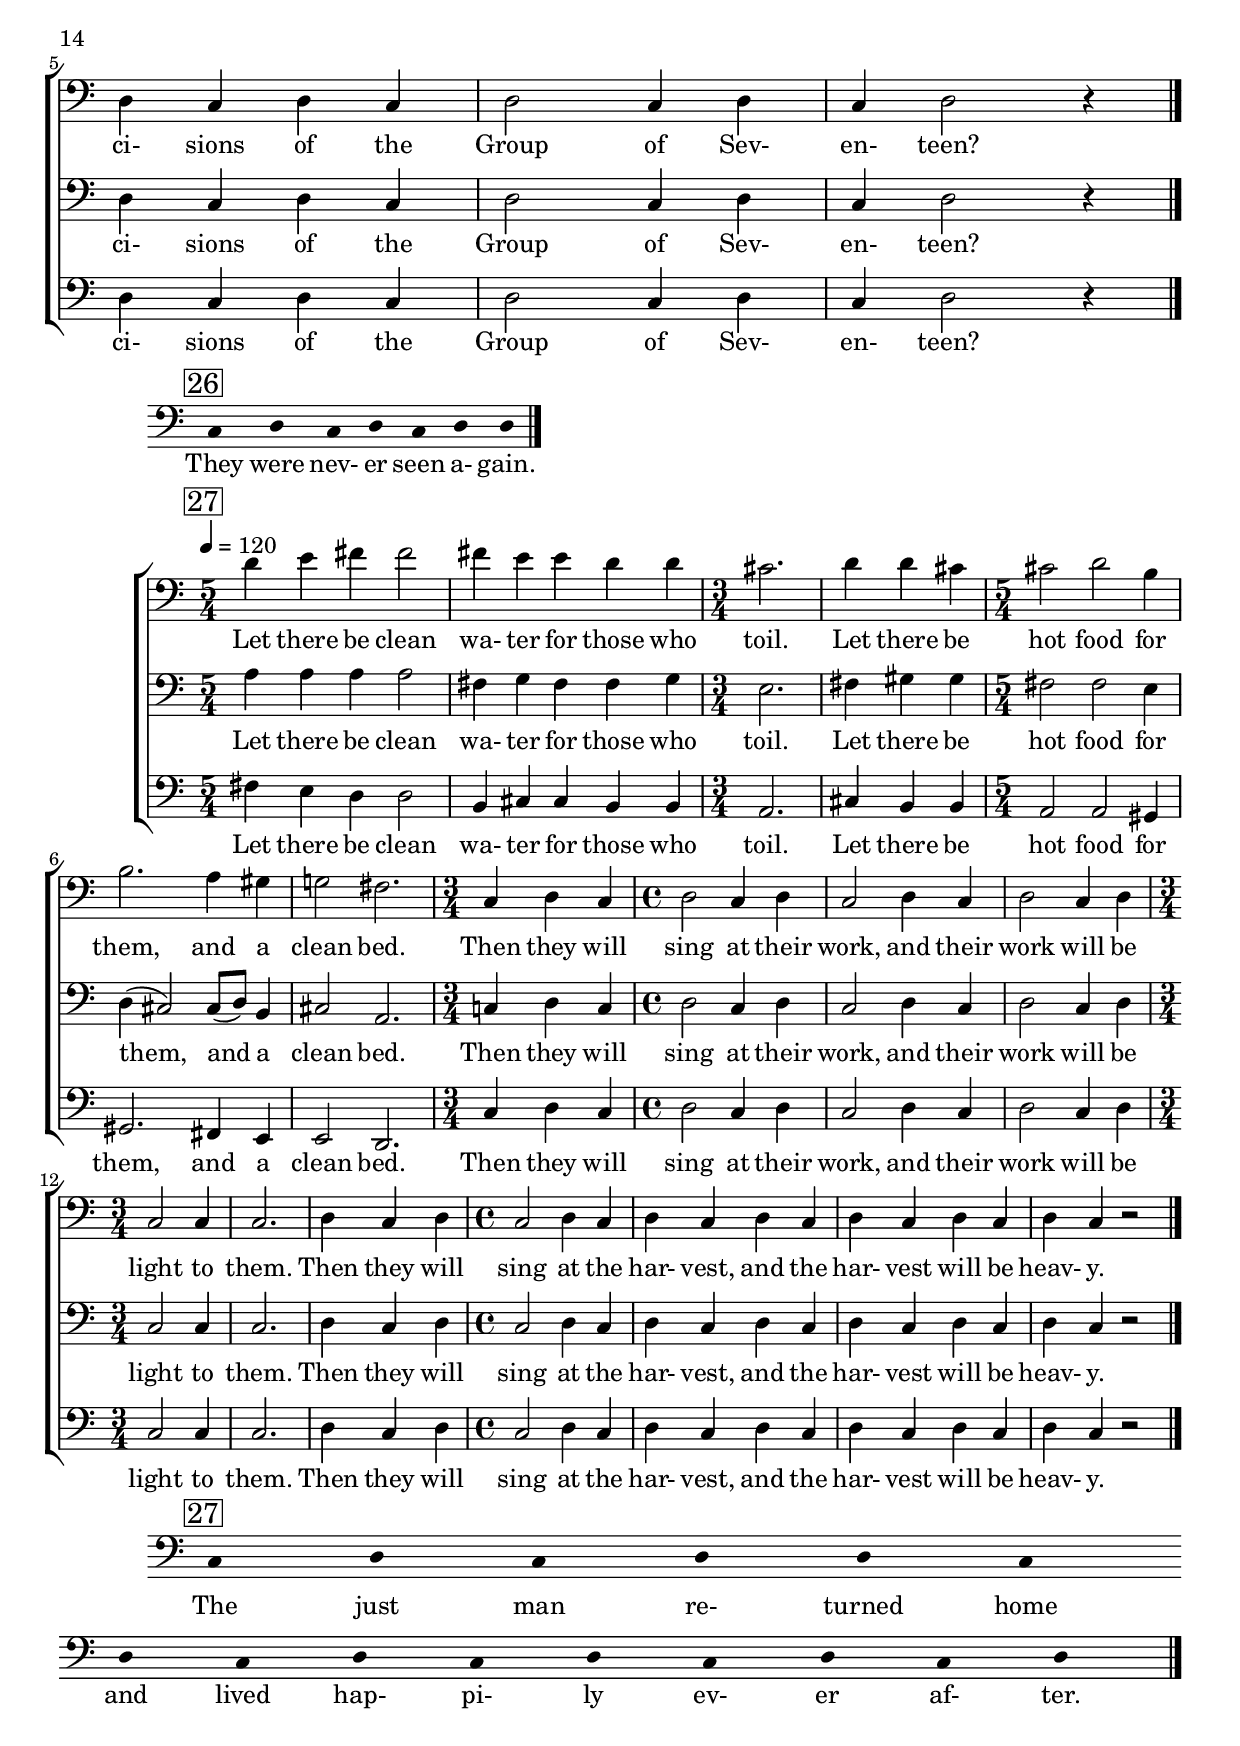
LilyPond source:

\version "2.18.2"
global = {
  \accidentalStyle modern
  
}

% umpteenth score, gonna be great

% designate the title, composer and poet!
  \header {
    title = \markup { \fontsize #0.4 \bold "Loyal to the Group of Seventeen's Story: The Just Man" }
    subtitle = \markup { "from" \italic "Citadel of the Autarch" }
    poet = "Gene Wolfe"
    composer = "Nathan Turczan"
  }

%designate language
\language "english"
%english-qs-qf-tqs-tqf

\paper {
  system-system-spacing.basic-distance = #8
  score-system-spacing =
    #'((basic-distance . 12)
       (minimum-distance . 6)
       (padding . 1)
       (stretchability . 12))
}

Travisonenotes =  {
  \tempo 4 = 84
  \mark \markup{ \box 1 }
  \clef bass
  \partial 4
  g4 
  g2 a2 r2 b8 b8 b4 \tuplet 3/2 {r4 b a} \tuplet 3/2 {g g fs} e8 e8 e4 r8 e e fs g2 a8 a8 a4 
  r4 b \tuplet 3/2 { b b b } b4. b8 d'4 d' f'1 f'4 e' d' c' e' c' a2 \bar "|."
}
Travisonewords = \lyricmode {
  In times past, loy- al- ty to the cause of the pop- u- lace was to be found ev'- ry- where. 
  The will of the Group of Sev- en- teen was the will of ev'- ry- one.
}

Tanneronenotes = {
  \clef bass
  \partial 4
  c4 
  c2 d2 r2 e8 e e4 \tuplet 3/2 {r4 e e } \tuplet 3/2 { b, b, b, } a,8 a, a,4 r8 a, a, a, a,2 d8 d d4 
  r4 d4 \tuplet 3/2 { ds ds ds } fs4. fs8 a4 a c'1 b4 b b b a g fs2 \bar "|."
}
Tanneronewords = \lyricmode { In times past, loy- al- ty to the cause of the pop- u- lace was to be found ev'- ry- where. 
                              The will of the Group of Sev- en- teen was the will of ev'- ry- one.
}

Nathanonenotes = {
 \clef bass
 \partial 4
  f,4 
  f,2 g,2 r2 a,8 a, a,4 \tuplet 3/2 {r4 a, a, } \tuplet 3/2 { e, e, e, } d,8 d, d,4 r8 d, d, d, d,2 g,8 g, g,4 
  r4 g,4 \tuplet 3/2 { gs, gs, gs, } d4. d8 f4 f af1 g4 g g g f e d2 \bar "|."
}
Nathanonewords = \lyricmode { In times past, loy- al- ty to the cause of the pop- u- lace was to be found ev'- ry- where. 
                              The will of the Group of Sev- en- teen was the will of ev'- ry- one.
}

Allánonenotes = {
  \mark \markup{ \box 1 }
  \clef bass
  \cadenzaOn
  \omit Stem
  g2 a4 bf4 c'4 d'2 \bar "|." 
}
Allánonewords = \lyricmode { Once up- on a time… }



%-----------------------------------------------------------------------------------------------------------------------------

Travistwonotes =  {
  \tempo 4 = 96
  \mark \markup{ \box 2 }
  \clef bass
  \partial 4
  r4 r1 r1
  r2. r2. r2 r8 bf8 
 \time 5/8
 bf8 g8 a4 g8 
 \time 4/4
 bf a c'4 r4 r8  
  c'8 c' bf bf af af4 r8 bf8 af4 g4 r2 
  \clef treble
  \tempo 4 = 150
  af'4^\markup "hissed, a threat" af'4 af'2 af'4 af'4 af'2 
  \time 3/2
  af'2 af'2 af'2 af'1
 af'4 af'4 
 \time 4/4
 af'2 af'4 af'4 af'2 af'4 af'4 
 \time 3/2
 af'2 af'1
 \bar "|." 

}
Travistwowords = \lyricmode {and let them look for i- dle land. 
                              Let ev'- ry- one they meet di- rect them. 
                              It is bet- ter to walk a thou- sand leagues than to sit in the House of Star- va- tion. }

Tannertwonotes = {
  \clef bass
  \partial 4
  r4 r1 r1
  r4 d8 e fs4   
 \tuplet 4/3 {fs8 d d d e e e e}
 c8 c d4 r8 g8 
 \time 5/8
 fs8 e8 d4 e8 
 \time 4/4
 fs g a4 r4 r8  
 a8 a g g f f4 r8 g8 f4 e4 r2 
 
 f4^\markup "sung, lamenting" f4 f2 e4 e4 e2 
 \time 3/2
 f2 f2 g2 g1
 f4 g4 
 \time 4/4
 af2 g4 f4 e2 f4 e4 
 
 \time 3/2
 df2 c1
 \bar "|."  

}
Tannertwowords = \lyricmode { let him band to- geth- er with oth- ers who are i- dle too, and let them look for i- dle land. 
                              Let ev'- ry- one they meet di- rect them. 
                              It is bet- ter to walk a thou- sand leagues than to sit in the House of Star- va- tion. }

Nathantwonotes = {
 \clef bass
  \partial 4
  d4 \tuplet 3/2 {e4 d c} d4 g, 
  r8 e8 d8 c8 d4 g,4 
  \time 3/4
  r4 bf,8 c d4 
  
 \tuplet 4/3 {d8 bf, bf, bf, c c c c}
 a,8 a, bf,4 r8 c8 
 \time 5/8
 bf,8 a,8 g,4 a,8 
 \time 4/4
 bf, c d4 r4 r8  
  d8 d c c c c4 r8 c8 c4 c4 r2  
  
  cs,4^\markup "vocal fry, starved" cs,4 cs,2 cs,4 cs,4 cs,2 
  \time 3/2
  cs,2 cs,2 cs,2 cs,1
 cs,4 cs,4 
 \time 4/4
 cs,2 cs,4 cs,4 cs,2 cs,4 cs,4 
 \time 3/2
 cs,2 cs,1
 \bar "|." 

}
Nathantwowords = \lyricmode { Let no one be i- dle. If one is i- dle, 
                              let him band to- geth- er with oth- ers who are i- dle too, and let them look for i- dle land. 
                              Let ev'- ry- one they meet di- rect them. 
                              It is bet- ter to walk a thou- sand leagues than to sit in the House of Star- va- tion.
}

Allántwonotes = {
  \mark \markup{ \box 2 }
  \clef bass
  \cadenzaOn
  \omit Stem
  c'4 c' c' c' c' d'2 e'4 d' e' d' c' a \bar "" \break
  g e g a g a d' c'  \bar "|."
}
Allántwowords = \lyricmode { There was a re- mote farm worked in part- ner- ship by peo- ple who were not re- lat- ed. }



%-----------------------------------------------------------------------------------------------------------------------------

Travisthreenotes =  {
  \tempo 4 = 156
  \mark \markup{ \box 3 }
  \clef bass
  bf2. g4 d'2 r2 r1 r1 r1 r1 r1 
  g4 g4 a2 
  a8 b c' d' e' c' a4 \bar "|." 
}
Travisthreewords = \lyricmode {One is strong
                               Which is best? 
                               He who serves the pop- u- lace. }

Tannerthreenotes = {
  \clef bass
  r1 r2 r4 d4 g2 a2 bf4 g4 g2 r1 r1 r1 
  d4 d4 e2 
  f8 g af bf c' af f4 \bar "|." 
}
Tannerthreewords = \lyricmode { an- oth- er beau- ti- ful
                                Which is best? 
                                He who serves the pop- u- lace.}

Nathanthreenotes = {
 \clef bass
  r1 r1 r1 r2 r4 d4 ef2. d4 df bf, d bf, g, g,2. 
  bf,4 bf,4 df2 
  d8 e f g a f d4 \bar "|." 
}
Nathanthreewords = \lyricmode { a third a cun- ning ar- tif- i- cer. 
                                Which is best? 
                                He who serves the pop- u- lace.}

Allánthreenotes = {
  \mark \markup{ \box 3 }
  \clef bass
  \cadenzaOn
  \omit Stem
  c'4 d' e'2 d'4 c' b2 a2  \bar "|."
}
Allánthreewords = \lyricmode { On this farm lived a good man. }



%-----------------------------------------------------------------------------------------------------------------------------

Travisfournotes =  {
  \tempo 4 = 192
  \mark \markup{ \box 4 }
  \clef bass
  \partial 2
  a4 a4 a2 a4 a4 a4 a4 a4 a4 c'2 c'4 d'4~ d'8 d'8 d' e'~ e'4 r4 r2
  a4 a4 a2 a4 a4 a4 a4 a4 a4 c'2 c'4 d'4~ d'8 d'8 d' e'~ e'4 r4 r2
  a4 a a2 a2 b2 r2 r2 
  a2 b2~ b4 b4~ b1 \bar "|."  
}
Travisfourwords = \lyricmode { Let the work be di- vid- ed by a wise di- vid- er of work. 
                               Let the food be di- vid- ed by a just di- vid- er of food. 
                               Let the pigs grow fat. Let rats starve.
}

Tannerfournotes = {
  \clef bass
  \partial 2
  a4 a4 a2 a4 a4 a4 a4 a4 a4 a2 a4 c'4~ c'8 c'8 c' d'~ d'4 r4 r2
  a4 a4 a2 a4 a4 a4 a4 a4 a4 a2 a4 c'4~ c'8 c'8 c' d'~ d'4 r4 r2
  a4 a a2 a2 a2 r2 r2 
  a2 a2~ a4 a4~ a1 \bar "|."  
}
Tannerfourwords = \lyricmode { Let the work be di- vid- ed by a wise di- vid- er of work. 
                               Let the food be di- vid- ed by a just di- vid- er of food. 
                               Let the pigs grow fat. Let rats starve.
}

Nathanfournotes = {
 \clef bass
 \partial 2
  a4 a4 a2 a4 a4 g4 g4 g4 g4 g2 g4 a4~ a8 a8 a c'~ c'4 r4 r2
  a4 a4 a2 a4 a4 g4 g4 g4 g4 g2 g4 a4~ a8 a8 a c'~ c'4 r4 r2
  a4 a g2 g2 g2 r2 r2 
  a2 a2~ a4 gs4~ gs1 \bar "|."  
}
Nathanfourwords = \lyricmode { Let the work be di- vid- ed by a wise di- vid- er of work. 
                               Let the food be di- vid- ed by a just di- vid- er of food. 
                               Let the pigs grow fat. Let rats starve.
}

Allánfournotes = {
  \mark \markup{ \box 4 }
  \clef bass
  \cadenzaOn
  \omit Stem
  a4 b c' b a a gs gs a \bar "|."
}
Allánfourwords = \lyricmode { The oth- ers cheat- ed him of his share. }



%-----------------------------------------------------------------------------------------------------------------------------

Travisfivenotes =  {
  \mark \markup{ \box 5 }
  \tempo 4 = 192
  \clef bass
  \time 4/4
  \partial 4 a4 a2 a \tuplet 3/2 {a2 a a} \tuplet 3/2 {g2 g g} f2 r2 r2 r4 e4 ds2 e2~ e4 ds cs ds4 e1 \time 5/4 e2. e4 e4 \time 4/4 e2 e2 e1 \bar "|." 
}
Travisfivewords = \lyricmode {The peo- ple meet- ing in coun- sel may judge, but no one is to re- ceive more than a hun- dred blows. }

Tannerfivenotes = {
  \clef bass
  \time 4/4
  \partial 4 a4 a2 a \tuplet 3/2 {g2 f e} \tuplet 3/2 {d2 d d} c2 r2 r2 r4 c4 b,2 c2~ c4 b, a, b,4 c1 \time 5/4 b,2. b,4 b,4 \time 4/4 b,2 b,2 b,1 \bar "|." 
}
Tannerfivewords = \lyricmode { The peo- ple meet- ing in coun- sel may judge, but no one is to re- ceive more than a hun- dred blows.  }

Nathanfivenotes = {
 \clef bass
 \time 4/4
  \partial 4 a4 g2 f \tuplet 3/2 {e2 d c} \tuplet 3/2 {b,2 b, b,} a,2 r2 r2 r4 a,4 a,2 b,2~ b,4 a, g, a,4 b,1 \time 5/4 e,2. e,4 e,4 \time 4/4 e,2 e,2 e,1 \bar "|." 
}
Nathanfivewords = \lyricmode { The peo- ple meet- ing in coun- sel may judge, but no one is to re- ceive more than a hun- dred blows.  }

Allánfivenotes = {
  \mark \markup{ \box 5 }
  \clef bass
  \time 4/4
  \cadenzaOn
  \omit Stem
  e'4 ds' fs' r4 a b c' b \bar "|."
}
Allánfivewords = \lyricmode { He com- plained, and they beat him. }



%-----------------------------------------------------------------------------------------------------------------------------

Travissixnotes =  {
  \mark \markup{ \box 6 }
  \tempo 4 = 120
  \clef bass
 
  
  \time 3/4
  b4 e fs 
  \time2/4
  g2 
  \time 3/4
  a4 fs2 
  \time 2/4
  r2
  \time 3/4
  r2.
  b4 e fs g4 g4 a4 fs2. 
  
  \time 2/4
  r2
  \time 3/4
  r2.
  \time 4/4
  a4 b cs' d' e'2. cs'4 a4 fs d fs g1 \bar "|." 
}
Travissixwords = \lyricmode { How are the hands nour- ished? 
                              
                              How does the blood reach the hands? 
                             
                              If the veins are closed, the hands will rot a- way. }

Tannersixnotes = {
  \clef bass
   \time 3/4
  r2.
  \time2/4
  r2 
  \time 3/4
  r2.
  \time 2/4
  fs4 a 
  \time 3/4
  b2.
  r2.
  r2. 
  r2. 
  \time 2/4
  fs4 a 
  \time 3/4
  b2.
  \time 4/4
  e4 fs g a b2. a4 fs4 d b, d e1 \bar "|." 
}
Tannersixwords = \lyricmode { 
                              By the blood. 
                              
                              By the veins. 
                              If the veins are closed, the hands will rot a- way. }

Nathansixnotes = {
 \clef bass
  \time 3/4
  r2.
  \time2/4
  r2 
  \time 3/4
  r2.
  \time 2/4
  b,4 d 
  \time 3/4
  e2.
  r2.
  r2. 
  r2. 
  \time 2/4
  b,4 d 
  \time 3/4
  e2.
  \time 4/4
  cs4 d e fs g2. g4 fs4 e d cs d1 \bar "|." 
}
Nathansixwords = \lyricmode { 
                              By the blood. 
                              
                              By the veins. 
                              If the veins are closed, the hands will rot a- way. }

Allánsixnotes = {
  \mark \markup{ \box 6 }
  \clef bass
  \cadenzaOn
  \omit Stem
  a4 c' d' d'2 c'4 e' d' c' a  \bar "|." 
}
Allánsixwords = \lyricmode { He left that farm and took to the roads. }



%-----------------------------------------------------------------------------------------------------------------------------

Travissevennotes =  {
  \mark \markup{ \box 7 }
  \tempo 4 = 120
  \time 5/4
  \clef bass
  \partial 2
  a4 a 
  b2 
  b4 c' c' 
  \time 4/4
  d'2 c' r2 c'2 c'4 c' b b b a2 r2.
  \bar "|."
}
Travissevenwords = \lyricmode {Where the Group of Sev- en- teen sit, there fi- nal jus- tice is done. }

Tannersevennotes = {
  \time 5/4
  \clef bass
  \partial 2
  d4 d 
  e2 
  e4 fs fs 
  \time 4/4
  gs2 fs r2 g2 
  \time 5/4
  g4 g fs fs fs e2 r2.
  \bar "|."
}
Tannersevenwords = \lyricmode { Where the Group of Sev- en- teen sit, there fi- nal jus- tice is done. }

Nathansevennotes = {
  \time 5/4
 \clef bass
 \partial 2
  a,4 a, 
  a,2 
  
  a,4 a, a, 
  \time 4/4
  a,2 a, r2 a,2 a,4 a, a, a, a, a,2 r2.
  \bar "|."
}
Nathansevenwords = \lyricmode { Where the Group of Sev- en- teen sit, there fi- nal jus- tice is done. }

Allánsevennotes = {
  \mark \markup{ \box 7 }
  \clef bass
  \cadenzaOn
  \omit Stem
  a4 b cs' d' cs' b a d'4\rest cs' d' e'2 fs'4 e' d' cs' d' e' f' d' \bar "|."
}
Allánsevenwords = \lyricmode { He went to the cap- i- tal and com- plained of the way he had been treat- ed. }



%-----------------------------------------------------------------------------------------------------------------------------

Traviseightnotes =  {
  \mark \markup{ \box 8 }
  \tempo 4 = 120
  \clef bass
  \time 5/4
  d'4 e' fs' fs'2 fs'4 e' e' d' d' 
  \time 3/4
  cs'2. 
  d'4 d' cs' 
  \time 5/4
  cs'2 d'2 b4 b2. a4 gs g2 fs2.
  \bar "|."
}
Traviseightwords = \lyricmode {Let there be clean wa- ter for those who toil. 
                               Let there be hot food for them and a clean bed. }

Tannereightnotes = {
  \clef bass
  \time 5/4
  a4 a a a2 fs4 g fs fs g 
  \time 3/4
  e2. 
  fs4 gs gs 
  \time 5/4
  fs2 fs2 e4 d4( cs2) cs8( d8) b,4 cs2 a,2.
  \bar "|."
}
Tannereightwords = \lyricmode { Let there be clean wa- ter for those who toil. 
                                Let there be hot food for them and a clean bed.  }

Nathaneightnotes = {
 \clef bass
  \time 5/4
  fs4 e d d2 b,4 cs cs b, b, 
  \time 3/4
  a,2. 
  cs4 b, b, 
  \time 5/4
  a,2 a,2 gs,4 gs,2. fs,4 e, e,2 d,2.
  \bar "|."
}
Nathaneightwords = \lyricmode { Let there be clean wa- ter for those who toil. 
                                Let there be hot food for them and a clean bed.  }

Alláneightnotes = {
  \mark \markup{ \box 8 }
  \clef bass
  \cadenzaOn
  \omit Stem
  c4 d c d c d2 
  \bar "" \break
  c4 d c d c d c d c4 \bar "|."
}
Alláneightwords = \lyricmode { He came back to the farm, tired and hun- gry a- fter his jour- ney. }




%-----------------------------------------------------------------------------------------------------------------------------

Travisninenotes =  {
  \mark \markup{ \box 9 }
  \tempo 4 = 192
  \clef bass
  ds2 e2~ e4 ds cs ds4 e1 \time 5/4 e2. e4 e4 \time 4/4 e2 e2 e1 \bar "|." 
}
Travisninewords = \lyricmode { No one is to re- ceive more than a hun- dred blows. }

Tannerninenotes = {
  \clef bass
  b,2 c2~ c4 b, a, b,4 c1 \time 5/4 b,2. b,4 b,4 \time 4/4 b,2 b,2 b,1 \bar "|." 
}
Tannerninewords = \lyricmode { No one is to re- ceive more than a hun- dred blows. }

Nathanninenotes = {
 \clef bass
  a,2 b,2~ b,4 a, g, a,4 b,1 \time 5/4 e,2. e,4 e,4 \time 4/4 e,2 e,2 e,1 \bar "|." 
}
Nathanninewords = \lyricmode { No one is to re- ceive more than a hun- dred blows. }

Allánninenotes = {
  \mark \markup{ \box 9 }
  \clef bass
  \cadenzaOn
 \omit Stem 
  c4 d c d c \bar "|."
}
Allánninewords = \lyricmode { They beat him a- gain. }



%-----------------------------------------------------------------------------------------------------------------------------

Travistennotes =  {
  \mark \markup{ \box 10 }
  \tempo 4 = 144
  \clef treble
  \partial 4
  f'4 f'2 d'4 ef' f'2 r4 f'4 ef' d' c' bf c'2 r4 d'4 d'2 c'4 r4
  \time 3/4
  d'( ef') ef' 
  \clef bass
  df'( c') c' b2 cs'4 d'2 r4 cs'( d') b 
  \time 4/4
  b4( cs') cs'4 r4 
  \time 3/4
  cs'4 cs'( d') a a2 
  \time 4/4
  b2 r4
  
  \transpose c fs, {
  e'4 
  e'2 f'2 
  f'4 e'4
  r2
  \tuplet 3/2{ e'2 f'2 f'2 }
  d'2 e'2
  e'4 d'4
  r2 
  }
  \bar "|." 
}
Travistenwords = \lyricmode { Be- hind ev'- ry- thing some fur- ther thing is found, for- ev- er;
                              thus the tree be- hind the bird, stone be- neath soil, the sun be- hind Urth. 
                              Be- hind our ef- forts, let there be found our ef- forts. }

Tannertennotes = {
  \clef bass
  \partial 4
  bf4 c'2 bf4 bf4 bf2 r4 g af f f f f2 r4 f4 g2 af4 r4
  \time 3/4
  g2 f4 ef2 ef4 e2 e4 fs2 r4 fs2 e4 
  \time 4/4
  e2 e4 r4
  \time 3/4
  fs4 fs2 e4 e( ds) ds( cs)
  r4
  \transpose c fs, {
   g4
  a2 a2 
  g4 g4
  r2
  \tuplet 3/2{ a2 a2 g2 }
  g2 g2
  a4 b4
  r2 
  }
  \bar "|." 
}
Tannertenwords = \lyricmode { Be- hind ev'- ry- thing some fur- ther thing is found, for- ev- er;
                              thus the tree be- hind the bird, stone be- neath soil, the sun be- hind Urth. 
                              Be- hind our ef- forts, let there be found our ef- forts. }

Nathantennotes = {
 \clef bass
 \partial 4
  d4 f2 f4 ef4 d2 r4 c4 c bf, a, bf, a,2 r4 
  bf,4 bf,2 af,4 r4 
  \time 3/4
  bf,2 bf,4 bf,2 af,4 af,4( a,4) a,4 d2 r4 d2 a,4 
  \time 4/4
  a,2 a,4 r4
  \time 3/4
  d4 d2
  c4 c( b,)
  b,( fs,) r4

  \transpose c fs, {  
 c4 
  f2 f2 
  c4 c4
  r2
  \tuplet 3/2{ f2 f2 c2 }
  c2 c2
  f4 g4
  r2 
  }  
  \bar "|." 
}
Nathantenwords = \lyricmode { Be- hind ev'- ry- thing some fur- ther thing is found, for- ev- er;
                              thus the tree be- hind the bird, stone be- neath soil, the sun be- hind Urth. 
                              Be- hind our ef- forts, let there be found our ef- forts. }

Allántennotes = {
  \mark \markup{ \box 10 }
  \clef bass
  \cadenzaOn
  \omit Stem
  c4 d2 c d4 d2 c4 d4 r4
  \bar "" \break
  c4 d c d c d2 c4 d c d c d c \bar "|."
}
Allántenwords = \lyricmode { The just man did not give up. 
                             He left the farm a- gain to walk to the cap- i- tal. }


%-----------------------------------------------------------------------------------------------------------------------------

Traviselevennotes =  {
  \mark \markup{ \box 11 }
  \tempo 4 = 108
  \time 3/4
  \clef bass
  \partial 4
  r4 
  r2. 
  \time 5/4
  r2. r2
  \time 4/4
  af2 r4 af4 
  af4 gf2 gf4 
  gf f r2
  \time 5/4
  r2. r2
  \time 4/4
  r2 g4 g4 
  fs2 a4 a 
  b a r2
  df'2 r4 df'4
  ef'2 ff'2
  ef'4\tenuto  ef'4\tenuto  r2
  \time 3/4
  r2.^\markup { \italic molto \italic rit. }
  \time 4/4
  ff'1^\markup { \italic a \italic tempo } 
  ef'1 
  \time 2/4 
  df'4 df'4
  \time 4/4
  ds'2 r4 e'8( g'8) 
  g'2 f'4.( ef'8) 
  \time 3/4
  d'2 c'4 
  \time 4/4
  c'2. d'4 
  ef'1 \bar "|." 
}
Traviselevenwords = \lyricmode {
                                 No, for all cry to- geth- er. 
                                is it those who cry loud- est?
                                No, for all cry loud- ly. 
                                long- est shall be heard, and jus- tice shall be done to them. }

Tannerelevennotes = {
  \clef bass
  \time 3/4
  \partial 4
  
  r4 
  r2. 
  \time 5/4
  r2. r2
  c2 r4 c4 
  df4 ef2 ef4 
  df df r2
  \time 5/4
  df4. c8~ c2 bf,8 af,8
  \time 4/4
  ff2 e4 e4 
  e2 fs4 fs 
  fs fs r2
  bf2 r4 bf4
  cf'2 df'2
  df'4\tenuto  cf'4\tenuto  r2
  \time 3/4
  bf4 cf'4 df'4
  \time 4/4
  df'1 
  c'1 
  \time 2/4
  bf4 bf4
  \time 4/4
  b!2 r4 bf4 
  bf2 bf2 
  \time 3/4
  bf2 a4 
  \time 4/4
  af2. af4 
  g1 \bar "|." 
}
Tannerelevenwords = \lyricmode {
                                 No, for all cry to- geth- er. 
                                Who, then, shall be heard— is it those who cry loud- est?
                                No, for all cry loud- ly. 
                                Those who cry long- est shall be heard, and jus- tice shall be done to them. }

Nathanelevennotes = {
 \clef bass
 \time 3/4
  \partial 4
  f,4 
  c2 bf,4 
  \time 5/4
  \tuplet 4/3{ af, g, f, ef,} f,2
  \time 4/4
  f,2 r4 f,4 gf,4 af,2 af,4 af, gf, r2
  \time 5/4
  r2. r2
  \time 4/4
  r2
  b,4 b,4 
  c2 e4 e 
  e ds r2
  g2 r4 g4
  af2 af2
  bf4\tenuto  bf4\tenuto  r2
  \time 3/4
  r2.
  \time 4/4
  af1 af,1 
  \time 2/4
  af4 af4
  \time 4/4
  g2 r4 g8( ef8) 
  ef2 d4.( ef8) 
  \time 3/4
  f2 f4 
  \time 4/4
  ef4.( d8 c4) bf,4 ef,1 \bar "|." 
}
Nathanelevenwords = \lyricmode {Can all pe- ti- tion- ers be heard?
                                 No, for all cry to- geth- er. 
                                is it those who cry loud- est?
                                No, for all cry loud- ly. 
                                long- est shall be heard, and jus- tice shall be done to them. }

Allánelevennotes = {
  \mark \markup{ \box 11 }
  \clef bass
  \cadenzaOn
  \omit Stem
  c4 d c d c d c d r4 c
  \bar "" \break
  c2 d4 c d c d c4 d4 c d c2 d4 c d c2 
  \bar "" \break
  d4 d2 c d4 c2 d4 c d c c r4 
  \bar "" \break
  d4 c d c2 d2 c4 d c d c d c d c 
  \bar "" \break
  d c2 d4 c d c d c d c d c d c d \bar "|."
}
Allánelevenwords = \lyricmode { Ar- riv- ing at the cap- i- tal, 
                                he camped up- on the ver- y door- step of the Group of Sev- en- teen 
                                and begged all who passed to lis- ten to him. 
                                Af- ter a long time he was ad- mit- ted to the pal- ace, 
                                where those in au- thor- i- ty heard his com- plaints with sym- pa- thy. }



%-----------------------------------------------------------------------------------------------------------------------------

Travistwelvenotes =  {
  \mark \markup{ \box 12 }
  \tempo 4 = 144
  \clef bass
  \time 3/4
  c'4 cf' cf' 
  \time 4/4
  bf bf a bf 
  \time 3/4
  cf' 
  r2 bf4 a bf cf' r2 cf'4 
  bf bf a
  r4 bf4 
  \time 4/4
  a bf cf' bf 
  \time 3/4
  a bf cf' c'!2 r4 \bar "|." 
}
Travistwelvewords = \lyricmode { So say the Group of Sev- en- teen: 
                                 From those who steal, take all they have, 
                                 for noth- ing that they have is their own.
}

Tannertwelvenotes = {
  \clef bass
  \time 3/4
  f4 f e 
  \time 4/4
  f e f f 
  \time 3/4
  e
  r2 f4 f f f 
  r2 e4 f e f
  r4 f4 
  \time 4/4
  e f e f 
  \time 3/4
  e f f e2 r4 \bar "|." 
}
Tannertwelvewords = \lyricmode { So say the Group of Sev- en- teen: 
                                 From those who steal, take all they have, 
                                 for noth- ing that they have is their own.
}

Nathantwelvenotes = {
 \clef bass
  \time 3/4
  c4 b, b, 
  \time 4/4
  c c c c 
  \time 3/4
  b,
  r2 c4 c c b, 
  r2 b,4 c c c
  r4 c4 
  \time 4/4
  df c b, c 
  \time 3/4
  df c b, a,2 r4 \bar "|." 
}
Nathantwelvewords = \lyricmode { So say the Group of Sev- en- teen: 
                                 From those who steal, take all they have, 
                                 for noth- ing that they have is their own.
}

Allántwelvenotes = {
  \mark \markup{ \box 12 }
  \clef bass
  \cadenzaOn
  \omit Stem
  c4 d c d c d c d c d c d c d \bar "" \break
  c2 d2 c2 d4 c d2 c2 \bar "|."
}
Allántwelvewords = \lyricmode {They told him to go back to the farm and tell the bad men— in their name— that they must leave. }


%-----------------------------------------------------------------------------------------------------------------------------

Travisthirteennotes =  {
  \mark \markup{ \box 13 }
  \tempo 4 = 72
  \clef bass
  \partial 4
  
  \time 3/4
  b8 b d'4 d'4 b8 b 
  \time 2/4
  d'4 d'4  
  \time 3/8
  b8 d' g'
  \time 3/4
  fs'8 fs' e'4 a8 b
  c'4. c'8 a8 b8 c'4
  r2 \bar "|." 
}
Travisthirteenwords = \lyricmode {As a good child to its moth- er, so is the cit- i- zen to the Group of Sev- en- teen. }

Tannerthirteennotes = {
  \clef bass
    \partial 4
  
  \time 3/4
  d8 d g4 g4 d8 d 
  \time 2/4
  fs4 fs4  
  \time 3/8
  d8 g b
  \time 3/4
  a8 a g4 fs8 fs
  fs4 fs4 fs8 fs8 fs4
  r2 \bar "|." 
}
Tannerthirteenwords = \lyricmode { As a good child to its moth- er, so is the cit- i- zen to the Group of Sev- en- teen. }

Nathanthirteennotes = {
 \clef bass
   \partial 4
  
  \time 3/4
  g,8 g, g,4 g,4 g,8 g, 
  \time 2/4
  g,4 g,4  
  \time 3/8
  g,8 b, d
  \time 3/4
  c8 c c4 c8 d
  g,4 g,4 g,8 g,8 g,4
  r2 \bar "|." 
}
Nathanthirteenwords = \lyricmode { As a good child to its moth- er, so is the cit- i- zen to the Group of Sev- en- teen. }

Allánthirteennotes = {
  \mark \markup{ \box 13 }
  \clef bass
  \cadenzaOn
  \omit Stem
  a4 c' fs'2 e'4 d' fs' g' \bar "|."
}
Allánthirteenwords = \lyricmode { He did just as they had said. }

%-----------------------------------------------------------------------------------------------------------------------------

Travisfourteennotes =  {
  \mark \markup{ \box 14 }
  \tempo 4 = 120
  \clef bass
  a4 d' c' g a2 r2
  c'4 b c' r4
  \time 3/4
  c'4 c' c' 
  \clef treble
  d' e' e' e' e' e' f' f' f' g'2 r4
  \time 4/4
  \clef bass
  \transpose e c' {ds2 e2~ e4 ds cs ds4 e1 \time 5/4 e2. e4 e4 \time 4/4 e2 e2 e1} \bar "|." 
}
Travisfourteenwords = \lyricmode {What is fool- ish speech? 
                                  It is wind. 
                                  It has come in at the ears and goes out of the mouth. 
                                  No one is to re- ceive more than a hun- dred blows. }

Tannerfourteennotes = {
  \clef bass
  e4 e e e e2 r2
  f4 f e4 r4 
  \time 3/4
  g4 f a g c' b c' g e c d e a,2 r4
  \time 4/4
  \transpose e c' {b,2 c2~ c4 b, a, b,4 c1 \time 5/4 b,2. b,4 b,4 \time 4/4 b,2 b,2 b,1} \bar "|." 
}
Tannerfourteenwords = \lyricmode {What is fool- ish speech? 
                                  It is wind. 
                                  It has come in at the ears and goes out of the mouth. 
                                  No one is to re- ceive more than a hun- dred blows. }

Nathanfourteennotes = {
 \clef bass
  b,4 b, b, b, c2 r2
  a,4 g, g,4 r4
  \time 3/4
  g,4 g, g, g, f, f, f, f, f, e, e, e, f,2 r4
  \time 4/4
  \transpose e c' {a,2 b,2~ b,4 a, g, a,4 b,1 \time 5/4 e,2. e,4 e,4 \time 4/4 e,2 e,2 e,1} \bar "|." 
}
Nathanfourteenwords = \lyricmode {What is fool- ish speech? 
                                  It is wind. 
                                  It has come in at the ears and goes out of the mouth. 
                                  No one is to re- ceive more than a hun- dred blows. }

Allánfourteennotes = {
  \mark \markup{ \box 14 }
  \clef bass
  \cadenzaOn
  \omit Stem
  c4 d c d c d \bar "|." 
}
Allánfourteenwords = \lyricmode { They mocked him and beat him. }


%-----------------------------------------------------------------------------------------------------------------------------

Travisfifteennotes =  {
  \mark \markup{ \box 15 }
  \tempo 4 = 192
  \clef bass
  \time 4/4
  \partial 4
  e'4 
  e'2 f'2 
  f'4 e'4
  r2
  \tuplet 3/2{ e'2 f'2 f'2 }
  d'2 e'2
  e'4 d'4
  r2 \bar "|." 
}
Travisfifteenwords = \lyricmode { Be- hind our ef- forts, let there be found our ef- forts.}

Tannerfifteennotes = {
  \clef bass
  \time 4/4
  \partial 4
  g4 
  a2 a2 
  g4 g4
  r2
  \tuplet 3/2{ a2 a2 g2 }
  g2 g2
  a4 b4
  r2 \bar "|." 
}
Tannerfifteenwords = \lyricmode { Be- hind our ef- forts, let there be found our ef- forts.}

Nathanfifteennotes = {
 \clef bass
  \time 4/4
  \partial 4
  c4 
  f2 f2 
  c4 c4
  r2
  \tuplet 3/2{ f2 f2 c2 }
  c2 c2
  f4 g4
  r2 \bar "|." 
}
Nathanfifteenwords = \lyricmode { Be- hind our ef- forts, let there be found our ef- forts.}

Allánfifteennotes = {
  \mark \markup{ \box 15 }
  \clef bass
  \cadenzaOn
  \omit Stem
  c4 d c d d2 c4 d 
  \bar "" \break
  c d c d c d c d c d \bar "|."
}
Allánfifteenwords = \lyricmode { The just man did not give up. 
                                 He re- turned to the cap- i- tal once more. }


%-----------------------------------------------------------------------------------------------------------------------------

Travissixteennotes =  {
  \tempo 4 = 96
  \mark \markup{ \box 16 }
  \clef bass
  \partial 4
  a4
  a g fs2 f!4 f2 f8 g8 g4 a bf2 b!4 d' c'2
  \time 5/4
  d'4 c' c'8 b b2
  \time 2/4
  ef'4 d'\tenuto 
  \time 5/4
  c'2. c'4 c' 
  \time 4/4
  c'4 b d'2
  \time 2/4
  d'4 c' 
  \time 4/4
  c'1
  \bar "|." 
}
Travissixteenwords = \lyricmode {The cit- i- zen ren- ders to the pop- u- lace what is due to the pop- u- lace. 
                                 What is due to the pop- u- lace? Ev'- ry- thing. 
}

Tannersixteennotes = {
  \clef bass
  \partial 4
  e4
  e d d2 d4 d2 d8 e8 e4 e d2 e4 f a2
  \time 5/4
  bf4 a a8 g g2
  \time 2/4
  g4 g\tenuto 
  \time 5/4
  g2. g4 g 
  \time 4/4
  g4 g g2
  \time 2/4
  g4 g 
  \time 4/4
  g1
  \bar "|." 
}
Tannersixteenwords = \lyricmode {The cit- i- zen ren- ders to the pop- u- lace what is due to the pop- u- lace. 
                                 What is due to the pop- u- lace? Ev'- ry- thing. 
}

Nathansixteennotes = {
 \clef bass
  \partial 4
  g,4
  g, a, a,2 bf,4 bf,2 bf,8 c8 c4 c c2 c4 c bf,2
  \time 5/4
  bf,4 c e8 d d2
  \time 2/4
  c4 c\tenuto 
  \time 5/4
  c2. bf,4 bf, 
  \time 4/4
  c4 d b,!2
  \time 2/4 
  b,4 b, 
  \time 4/4
  b,1
  \bar "|." 
}
Nathansixteenwords = \lyricmode {The cit- i- zen ren- ders to the pop- u- lace what is due to the pop- u- lace. 
                                 What is due to the pop- u- lace? Ev'- ry- thing.  }

Allánsixteennotes = {
  \mark \markup{ \box 16 }
  \clef bass
  \cadenzaOn
  \omit Stem
  c4 d e c d e d2 c4 d c d c d c d \bar "" \break
  c c d c2 d4 c d c d \bar "|."
}
Allánsixteenwords = \lyricmode { He was ver- y tired. 
                                 His clothes were in rags and his shoes worn out. 
                                 He had no food and noth- ing to trade.}

%-----------------------------------------------------------------------------------------------------------------------------

Travisseventeennotes =  {
  \tempo 4 = 84
  \mark \markup{ \box 17 }
  \clef bass
   \cadenzaOn
  a4 a a a a a cs'2 
  a4 a a e'2
  a4 a a cs'!2 
  \bar "" \break
  b4 a a a fs'2
  
  r4 a a a b b b cs'2 a4 e'!2. \bar "|." 
}
Travisseventeenwords = \lyricmode { It is bet- ter to be just than to be kind, 
                                    but on- ly good judg- es can be just; 
                                    let those who can- not be just be kind. }

Tannerseventeennotes = {
  \clef bass
   \cadenzaOn
  a4 a a a a a a2 
  a4 a a a2
  a4 a a a2 
  \bar "" \break
  a4 a a a cs'2
  r4 a a a a a a a2 a4 a2. \bar "|." 
}
Tannerseventeenwords = \lyricmode { It is bet- ter to be just than to be kind, 
                                    but on- ly good judg- es can be just; 
                                    let those who can- not be just be kind. }

Nathanseventeennotes = {
 \clef bass
  \cadenzaOn
 a4 a a a a a f2 
 a4 a a cs2
  a4 a a f2 
  \bar "" \break
  gs4 a a a a2

  r4 a gs! fs f f f f2 a4 a,2. \bar "|." 
}
Nathanseventeenwords = \lyricmode { It is bet- ter to be just than to be kind, 
                                    but on- ly good judg- es can be just; 
                                    let those who can- not be just be kind. }

Allánseventeennotes = {
  \mark \markup{ \box 17 }
  \clef bass
  \cadenzaOn
  \omit Stem
  c4 d c d d c d c d c \bar "|."
}
Allánseventeenwords = \lyricmode { In the cap- i- tal he lived by beg- ging.}

%-----------------------------------------------------------------------------------------------------------------------------

Traviseighteennotes =  {
  \mark \markup{ \box 18 }
  
  \clef bass
  r2.^\markup { \italic freely }
  \time 4/4
  \tempo 4 = 108
  ff'1 
  ef'1 
  \time 2/4 
  df'4 df'4
  \time 4/4
  ds'2 r4 e'8( g'8) 
  g'2 f'4.( ef'8) 
  \time 3/4
  d'2 c'4 
  \time 4/4
  c'2. d'4 
  ef'1 \bar "|." 
}
Traviseighteenwords = \lyricmode { long- est shall be heard, and jus- tice shall be done to them. }

Tannereighteennotes = {
  \clef bass
  \time 3/4
  bf4 cf'4 df'4
  \time 4/4
  df'1 
  c'1 
  \time 2/4
  bf4 bf4
  \time 4/4
  b!2 r4 bf4 
  bf2 bf2 
  \time 3/4
  bf2 a4 
  \time 4/4
  af2. af4 
  g1 \bar "|." 
}
Tannereighteenwords = \lyricmode { Those who cry long- est shall be heard, and jus- tice shall be done to them. }

Nathaneighteennotes = {
 \clef bass
  \time 3/4
  r2.
  \time 4/4
  af1 af,1 
  \time 2/4
  af4 af4
  \time 4/4
  g2 r4 g8( e8) 
  e2 d4.( e8) 
  \time 3/4
  f2 f4 
  \time 4/4
  ef4.( d8 c4) bf,4 ef,1 \bar "|." 
}
Nathaneighteenwords = \lyricmode { long- est shall be heard, and jus- tice shall be done to them. }

Alláneighteennotes = {
  \mark \markup{ \box 18 }
  \clef bass
  \cadenzaOn
  \omit Stem
  c4 d c d c d c d2 c2 
  \bar "" \break
  d4 c d c d c d c d c d r4
  \bar "" \break
  c d c2 d4 c d c d c d c d c d \bar "|." 
}
Alláneighteenwords = \lyricmode { This time he had to wait a long while be- fore he was ad- mit- ted to the pal- ace, 
                                  but at last they let him in and heard what he had to say. }

%-----------------------------------------------------------------------------------------------------------------------------

Travisnineteennotes =  {
  \tempo 4 = 120
  \mark \markup{ \box 19 }
  \clef bass
  \time 3/4
  e'4 d' c' b4( bf4) a4( g) a bf4 c' 
  \time 3/4
  c'2.
  \time 5/4
  g2 a2 bf4 c' d'4 
  e'2. \bar "|." 
}
Travisnineteenwords = \lyricmode { Those who will not serve the pop- u- lace shall serve the pop- u- lace. }

Tannernineteennotes = {
  \clef bass
   \time 5/4
  e4 e4 e4 f2 e2  e4 e e 
  \time 3/4
  d2.
  \time 5/4
  d2 e2 f4 g a a2.
}
Tannernineteenwords = \lyricmode { Those who will not serve the pop- u- lace shall serve the pop- u- lace. }

Nathannineteennotes = {
 \clef bass
  \time 5/4
 c4 c c df2 c2 c4 c4 c 
 \time 3/4
 bf,2.
 \time 5/4
 c2 c c4 d4 f a2.
}
Nathannineteenwords = \lyricmode { Those who will not serve the pop- u- lace shall serve the pop- u- lace. }

Allánnineteennotes = {
  \mark \markup{ \box 19 }
  \clef bass
  \cadenzaOn
  \omit Stem
  c4 c c c c c c c c c c \bar "|."
}
Allánnineteenwords = \lyricmode { They said they would put the bad men in pri- son. }

%-----------------------------------------------------------------------------------------------------------------------------

Travistwentynotes =  {
  \mark \markup{ \box 20 }
  \tempo 4 = 120
  \clef bass
  \time 5/4
  d'4 e' fs' fs'2 fs'4 e' e' d' d' 
  \time 3/4
  cs'2. 
  d'4 d' cs' 
  \time 5/4
  cs'2 d'2 b4 b2. a4 gs g2 fs2.
  \bar "|." 
}
Travistwentywords = \lyricmode {Let there be clean wa- ter for those who toil. 
                                Let there be hot food for them, and a clean bed. }

Tannertwentynotes = {
  \clef bass
  \time 5/4
  a4 a a a2 fs4 g fs fs g 
  \time 3/4
  e2. 
  fs4 gs gs 
  \time 5/4
  fs2 fs2 e4 d4( cs2) cs8( d8) b,4 cs2 a,2.
  \bar "|." 
}
Tannertwentywords = \lyricmode {Let there be clean wa- ter for those who toil. 
                                Let there be hot food for them, and a clean bed. }

Nathantwentynotes = {
 \clef bass
  \time 5/4
  fs4 e d d2 b,4 cs cs b, b, 
  \time 3/4
  a,2. 
  cs4 b, b, 
  \time 5/4
  a,2 a,2 gs,4 gs,2. fs,4 e, e,2 d,2. 
  \bar "|." 
}
Nathantwentywords = \lyricmode {Let there be clean wa- ter for those who toil. 
                                Let there be hot food for them, and a clean bed. }

Allántwentynotes = {
  \mark \markup{ \box 20 }
  \clef bass
  \cadenzaOn
  \omit Stem
  c4 d c d \bar "|."
}
Allántwentywords = \lyricmode {He went back home. }

%-----------------------------------------------------------------------------------------------------------------------------

Travistwentyonenotes =  {
  \mark \markup{ \box 21 }
  \tempo 4 = 192
  \clef bass
  \transpose e d' {ds2 e2~ e4 ds cs ds4 e1 \time 5/4 e2. e4 e4 \time 4/4 e2 e2 e1} \bar "|." 
}
Travistwentyonewords = \lyricmode { No one is to re- ceive more than a hun- dred blows. }

Tannertwentyonenotes = {
  \clef bass
  \transpose e d' {b,2 c2~ c4 b, a, b,4 c1 \time 5/4 b,2. b,4 b,4 \time 4/4 b,2 b,2 b,1} \bar "|." 
}
Tannertwentyonewords = \lyricmode { No one is to re- ceive more than a hun- dred blows. }

Nathantwentyonenotes = {
 \clef bass
  \transpose e d' {a,2 b,2~ b,4 a, g, a,4 b,1 \time 5/4 e,2. e,4 e,4 \time 4/4 e,2 e,2 e,1} \bar "|." 
}
Nathantwentyonewords = \lyricmode { No one is to re- ceive more than a hun- dred blows. }

Allántwentyonenotes = {
  \mark \markup{ \box 21 }
  \clef bass
  \cadenzaOn
  \omit Stem
  c4 d c d c d \bar "|." 
}
Allántwentyonewords = \lyricmode {He was beat- en a- gain. }

%-----------------------------------------------------------------------------------------------------------------------------

Travistwentytwonotes =  {
  \mark \markup{ \box 22 }
  \tempo 4 = 192
  \clef bass
  \time 4/4
  \partial 4
  e'4 
  e'2 f'2 
  f'4 e'4
  r2
  \tuplet 3/2{ e'2 f'2 f'2 }
  d'2 e'2
  e'4 d'4
  r2 \bar "|." 
}
Travistwentytwowords = \lyricmode {Be- hind our ef- forts, let there be found our ef- forts. }

Tannertwentytwonotes = {
  \clef bass
  \time 4/4
  \partial 4
  g4 
  a2 a2 
  g4 g4
  r2
  \tuplet 3/2{ a2 a2 g2 }
  g2 g2
  a4 b4
  r2 \bar "|." 
}
Tannertwentytwowords = \lyricmode {Be- hind our ef- forts, let there be found our ef- forts. }

Nathantwentytwonotes = {
 \clef bass
  \time 4/4
  \partial 4
  c4 
  f2 f2 
  c4 c4
  r2
  \tuplet 3/2{ f2 f2 c2 }
  c2 c2
  f4 g4
  r2 \bar "|." 
}
Nathantwentytwowords = \lyricmode {Be- hind our ef- forts, let there be found our ef- forts. }

Allántwentytwonotes = {
  \mark \markup{ \box 22 }
  \clef bass
  \cadenzaOn
  \omit Stem
  c4 d c d2 d4 c4 r4
  \bar "" \break
  c2 d2 c4 d c d c d c d c d c4 \bar "|."
}
Allántwentytwowords = \lyricmode { But he did not give up. 
                                   Once more he set off for the cap- i- tal to com- plain}

%-----------------------------------------------------------------------------------------------------------------------------

Travistwentythreenotes =  {
  \mark \markup{ \box 23 }
  \clef bass
  c4 d c2 d4 c d c d2 c2 d4 c d c d2.
  r4 c4 d c d c d2 c4 d2 r2 \bar "|." 
}
Travistwentythreewords = \lyricmode {Those who fight for the pop- u- lace fight with a thou- sand hearts. 
                                     Those who fight a- gainst them with none. }

Tannertwentythreenotes = {
  \clef bass
  c4 d c2 d4 c d c d2 c2 d4 c d c d2.
  r4 c4 d c d c d2 c4 d2 r2  \bar "|." 
}
Tannertwentythreewords = \lyricmode {Those who fight for the pop- u- lace fight with a thou- sand hearts. 
                                     Those who fight a- gainst them with none. }

Nathantwentythreenotes = {
 \clef bass
  c4 d c2 d4 c d c d2 c2 d4 c d c d2.
  r4 c4 d c d c d2 c4 d2 r2 \bar "|." 
}
Nathantwentythreewords = \lyricmode {Those who fight for the pop- u- lace fight with a thou- sand hearts. 
                                     Those who fight a- gainst them with none. }

Allántwentythreenotes = {
  \mark \markup{ \box 23 }
  \clef bass
  \cadenzaOn
  \omit Stem
  c2 d4 c4 d c4 d c2 \bar "|."
}
Allántwentythreewords = \lyricmode {Now the bad men were a- fraid. }

%-----------------------------------------------------------------------------------------------------------------------------

Travistwentyfournotes =  {
  \mark \markup{ \box 24 }
  \tempo 4 = 240
  \clef bass
  \time 3/4
  \partial 4
  b4 b b b b b4 b \tuplet2/3{b b} \tuplet2/3{b b}  \tuplet2/3{b4 b4} \tuplet2/3{b4 b} b2. \bar "|." 
}
Travistwentyfourwords = \lyricmode { Let no one op- pose the de- ci- sions of the Group of Sev- en- teen.}

Tannertwentyfournotes = {
  \clef bass
  b4 b b b b b4 b \tuplet2/3{b b} \tuplet2/3{b b}  \tuplet2/3{b4 b4} \tuplet2/3{b4 b} b2. \bar "|." 
}
Tannertwentyfourwords = \lyricmode { Let no one op- pose the de- ci- sions of the Group of Sev- en- teen.}

Nathantwentyfournotes = {
 \clef bass
  b4 b b b b b4 b \tuplet2/3{b b} \tuplet2/3{b b}  \tuplet2/3{b4 b4} \tuplet2/3{b4 b} b2. \bar "|." 
}
Nathantwentyfourwords = \lyricmode { Let no one op- pose the de- ci- sions of the Group of Sev- en- teen.}

Allántwentyfournotes = {
  \mark \markup{ \box 24 }
  \clef bass
  \cadenzaOn
  \omit Stem
  c4 d c d d 
  c d c d c d c d c 
  d \bar "" \break
  c d c d c d c d c d c d c 
  \bar "" \break
  d c d c d c d c d 
  c d r4 \bar "" \break
  c d c d c d c d c d c d c \bar "|."
}
Allántwentyfourwords = \lyricmode { They said to them- selves, 
                                    ‘He has gone to the pal- ace a- gain and a- gain, 
                                    and each time he must have told the rul- ers there 
                                    that we did not o- bey their ear- li- er com- mands. 
                                    Sure- ly, this time they will send sol- diers to kill us.
}

%-----------------------------------------------------------------------------------------------------------------------------

Travistwentyfivenotes =  {
  \mark \markup{ \box 25 }
  \tempo 4 = 120
  \clef bass
  \time 3/4
  b2 c'4 

  d'4( c'4) b4 

  c'4( bf4) a4 

  bf4 r2 
  bf2 bf4 

  bf2 bf4 

  bf2. \bar "|." 
}
Travistwentyfivewords = \lyricmode {If their wounds are in their backs, who shall stanch their blood? }

Tannertwentyfivenotes = {
  \clef bass
  \time 3/4
  g2 a4 

  a4( g4) g4 

  g2 fs4 

  g4 r2 
  d2 d4    

  d2 d4 

  d2. \bar "|." 
}
Tannertwentyfivewords = \lyricmode {If their wounds are in their backs, who shall stanch their blood? }

Nathantwentyfivenotes = {
 \clef bass
  \time 3/4
  e4( f4) f4 

  e2 

  d4 ef4( d4) d4 

  d4 r2 
  g,2 g,4 

  g,2 g,4 

  g,2. \bar "|." 
}
Nathantwentyfivewords = \lyricmode {If their wounds are in their backs, who shall stanch their blood? }

Allántwentyfivenotes = {
  \mark \markup{ \box 25 }
  \clef bass
  \cadenzaOn
  \omit Stem
  c4 d c d d c \bar "|."
}
Allántwentyfivewords = \lyricmode {The bad men ran a- way. }

%-----------------------------------------------------------------------------------------------------------------------------

Travistwentysixnotes =  {
  \mark \markup{ \box 26 }
  \clef bass
  c4 d c2 d4 d c2 d c4 d c2 d4 c d c d c d2 c4 d c d2 r4 \bar "|."  
}
Travistwentysixwords = \lyricmode { Where are those who in times past have op- posed the de- ci- sions of the Group of Sev- en- teen?}

Tannertwentysixnotes = {
  \clef bass
  c4 d c2 d4 d c2 d c4 d c2 d4 c d c d c d2 c4 d c d2 r4 \bar "|." 
}
Tannertwentysixwords = \lyricmode { Where are those who in times past have op- posed the de- ci- sions of the Group of Sev- en- teen?}

Nathantwentysixnotes = {
 \clef bass
  c4 d c2 d4 d c2 d c4 d c2 d4 c d c d c d2 c4 d c d2 r4 \bar "|."  
}
Nathantwentysixwords = \lyricmode { Where are those who in times past have op- posed the de- ci- sions of the Group of Sev- en- teen?}

Allántwentysixnotes = {
  \mark \markup{ \box 26 }
  \clef bass
  \cadenzaOn
  \omit Stem
  c4 d c  d c d d \bar "|."
}
Allántwentysixwords = \lyricmode { They were nev- er seen a- gain.}

%-----------------------------------------------------------------------------------------------------------------------------

Travistwentysevennotes =  {
  \mark \markup{ \box 27 }
  \tempo 4 = 120
  \clef bass
  \time 5/4
  d'4 e' fs' fs'2 fs'4 e' e' d' d' 
  \time 3/4
  cs'2. 
  d'4 d' cs' 
  \time 5/4
  cs'2 d'2 b4 b2. a4 gs g2 fs2.
  
  \time 3/4
  c4 d c 
  \time 4/4
  d2 c4 d c2 d4 c d2 c4 d4 
  \time 3/4
  c2 c4 c2.
  d4 c d 
  \time 4/4
  c2 d4 c d c4 d4 c d c d c d c r2 \bar "|." 
}
Travistwentysevenwords = \lyricmode {Let there be clean wa- ter for those who toil. 
                                     Let there be hot food for them, and a clean bed. 
                                     Then they will sing at their work, and their work will be light to them. 
                                     Then they will sing at the har- vest, and the har- vest will be heav- y. }

Tannertwentysevennotes = {
  \clef bass
  \time 5/4
  a4 a a a2 fs4 g fs fs g 
  \time 3/4
  e2. 
  fs4 gs gs 
  \time 5/4
  fs2 fs2 e4 d4( cs2) cs8( d8) b,4 cs2 a,2.
  \time 3/4
  c4 d c 
  \time 4/4
  d2 c4 d c2 d4 c d2 c4 d4 
  \time 3/4
  c2 c4 c2.
  d4 c d 
  \time 4/4
  c2 d4 c d c4 d4 c d c d c d c r2 \bar "|." 
}
Tannertwentysevenwords = \lyricmode {Let there be clean wa- ter for those who toil. 
                                     Let there be hot food for them, and a clean bed. 
                                     Then they will sing at their work, and their work will be light to them. 
                                     Then they will sing at the har- vest, and the har- vest will be heav- y.}

Nathantwentysevennotes = {
  \clef bass
  \time 5/4
  fs4 e d d2 b,4 cs cs b, b, 
  \time 3/4
  a,2. 
  cs4 b, b, 
  \time 5/4
  a,2 a,2 gs,4 gs,2. fs,4 e, e,2 d,2. 
  \time 3/4
  c4 d c 
  \time 4/4
  d2 c4 d c2 d4 c d2 c4 d4 
  \time 3/4
  c2 c4 c2.
  d4 c d 
  \time 4/4
  c2 d4 c d c4 d4 c d c d c d c r2 \bar "|." 
}
Nathantwentysevenwords = \lyricmode {Let there be clean wa- ter for those who toil. 
                                     Let there be hot food for them, and a clean bed. 
                                     Then they will sing at their work, and their work will be light to them. 
                                     Then they will sing at the har- vest, and the har- vest will be heav- y. }

Allántwentysevennotes = {
  \mark \markup{ \box 27 }
  \clef bass
  \cadenzaOn
  \omit Stem
  c4 d c d d c 
  \bar "" \break
  d c d c d c d c d \bar "|."
}
Allántwentysevenwords = \lyricmode {The just man re- turned home and lived hap- pi- ly ev- er af- ter. }


%-----------------------------------------------------------------------------------------------------------------------------
%-----------------------------book----------------------------
%-----------------------------------------------------------------------------------------------------------------------------


\book{
  \score {
  \new ChoirStaff <<
    \new Staff \with {
    instrumentName = #"Travis"
  }
  <<
      \new Voice = "Travisone" <<
        \global
        \Travisonenotes 
      >>
      \new Lyrics \lyricsto "Travisone" \Travisonewords
    >>
    \new Staff \with {
    instrumentName = #"Tanner"
  }
  <<
      \new Voice = "Tannerone" <<
        \global
        \Tanneronenotes
      >>
      \new Lyrics \lyricsto "Tannerone" \Tanneronewords
    >>
    \new Staff \with {
    instrumentName = #"Nathan"
  }
  <<
      \new Voice = "Nathanone" <<
        \global
        \Nathanonenotes
      >>
      \new Lyrics \lyricsto "Nathanone" \Nathanonewords
    >>
  >>
  \layout {
    \context { \Staff \RemoveEmptyStaves }
  }
  \midi { }
}
  
\score {
\new Staff \with {
    instrumentName = #"Allán"
  } 
  <<
      \new Voice = "Allánone" <<
        \global
        \Allánonenotes
      >>
      
      \new Lyrics \lyricsto "Allánone" \Allánonewords
    >>
    \layout { 
    %% insert these lines within the 
    %% layout block after your music: 
    \context { 
      \Staff 
      \remove Time_signature_engraver
    }
 
    }
}

%-----------------------------------------------------------------------------------------------------------------------------

  \score {
  \new ChoirStaff <<
    \new Staff
  <<
      \new Voice = "Travistwo" <<
        \global
        \Travistwonotes 
      >>
      \new Lyrics \lyricsto "Travistwo" \Travistwowords
    >>
    \new Staff 
  <<
      \new Voice = "Tannertwo" <<
        \global
        \Tannertwonotes
      >>
      \new Lyrics \lyricsto "Tannertwo" \Tannertwowords
    >>
    \new Staff 
  <<
      \new Voice = "Nathantwo" <<
        \global
        \Nathantwonotes
      >>
      \new Lyrics \lyricsto "Nathantwo" \Nathantwowords
    >>
  >>
  \layout {
    \context { \Staff \RemoveEmptyStaves }
  }
  \midi { }
}
  
\score {
\new Staff 
  <<
      \new Voice = "Allántwo" <<
        \global
        \Allántwonotes
      >>
      \new Lyrics \lyricsto "Allántwo" \Allántwowords
    >>
    \layout { 
    %% insert these lines within the 
    %% layout block after your music: 
    \context { 
      \Staff 
      \remove Time_signature_engraver
    }
 
    }
}

 %-----------------------------------------------------------------------------------------------------------------------------

\score {
  \new ChoirStaff <<
    \new Staff 
  <<
      \new Voice = "Travisthree" <<
        \global
        \Travisthreenotes 
      >>
      \new Lyrics \lyricsto "Travisthree" \Travisthreewords
    >>
    \new Staff 
  <<
      \new Voice = "Tannerthree" <<
        \global
        \Tannerthreenotes
      >>
      \new Lyrics \lyricsto "Tannerthree" \Tannerthreewords
    >>
    \new Staff 
  <<
      \new Voice = "Nathanthree" <<
        \global
        \Nathanthreenotes
      >>
      \new Lyrics \lyricsto "Nathanthree" \Nathanthreewords
    >>
  >>
  \layout {
    \context { \Staff \RemoveEmptyStaves }
  }
  \midi { }
}
  
\score {
\new Staff 
  <<
      \new Voice = "Allánthree" <<
        \global
        \Allánthreenotes
      >>
      \new Lyrics \lyricsto "Allánthree" \Allánthreewords
    >>
    \layout { 
    %% insert these lines within the 
    %% layout block after your music: 
    \context { 
      \Staff 
      \remove Time_signature_engraver
    }
 
    }
}

 %-----------------------------------------------------------------------------------------------------------------------------

  \score {
  \new ChoirStaff <<
    \new Staff 
  <<
      \new Voice = "Travisfour" <<
        \global
        \Travisfournotes 
      >>
      \new Lyrics \lyricsto "Travisfour" \Travisfourwords
    >>
    \new Staff 
  <<
      \new Voice = "Tannerfour" <<
        \global
        \Tannerfournotes
      >>
      \new Lyrics \lyricsto "Tannerfour" \Tannerfourwords
    >>
    \new Staff 
  <<
      \new Voice = "Nathanfour" <<
        \global
        \Nathanfournotes
      >>
      \new Lyrics \lyricsto "Nathanfour" \Nathanfourwords
    >>
  >>
  \layout {
    \context { \Staff \RemoveEmptyStaves }
  }
  \midi { }
}
  
\score {
\new Staff 
  <<
      \new Voice = "Allánfour" <<
        \global
        \Allánfournotes
      >>
      \new Lyrics \lyricsto "Allánfour" \Allánfourwords
    >>
    \layout { 
    %% insert these lines within the 
    %% layout block after your music: 
    \context { 
      \Staff 
      \remove Time_signature_engraver
    }
 
    }
}

 %-----------------------------------------------------------------------------------------------------------------------------

  \score {
  \new ChoirStaff <<
    \new Staff 
  <<
      \new Voice = "Travisfive" <<
        \global
        \Travisfivenotes 
      >>
      \new Lyrics \lyricsto "Travisfive" \Travisfivewords
    >>
    \new Staff 
  <<
      \new Voice = "Tannerfive" <<
        \global
        \Tannerfivenotes
      >>
      \new Lyrics \lyricsto "Tannerfive" \Tannerfivewords
    >>
    \new Staff 
  <<
      \new Voice = "Nathanfive" <<
        \global
        \Nathanfivenotes
      >>
      \new Lyrics \lyricsto "Nathanfive" \Nathanfivewords
    >>
  >>
  \layout {
    \context { \Staff \RemoveEmptyStaves }
  }
  \midi { }
}
  
\score {
\new Staff 
  <<
      \new Voice = "Allánfive" <<
        \global
        \Allánfivenotes
      >>
      \new Lyrics \lyricsto "Allánfive" \Allánfivewords
    >>
    \layout { 
    %% insert these lines within the 
    %% layout block after your music: 
    \context { 
      \Staff 
      \remove Time_signature_engraver
    }
 
    }
}

 %-----------------------------------------------------------------------------------------------------------------------------

  \score {
  \new ChoirStaff <<
    \new Staff 
  <<
      \new Voice = "Travissix" <<
        \global
        \Travissixnotes 
      >>
      \new Lyrics \lyricsto "Travissix" \Travissixwords
    >>
    \new Staff 
  <<
      \new Voice = "Tannersix" <<
        \global
        \Tannersixnotes
      >>
      \new Lyrics \lyricsto "Tannersix" \Tannersixwords
    >>
    \new Staff 
  <<
      \new Voice = "Nathansix" <<
        \global
        \Nathansixnotes
      >>
      \new Lyrics \lyricsto "Nathansix" \Nathansixwords
    >>
  >>
  \layout {
    \context { \Staff \RemoveEmptyStaves }
  }
  \midi { }
}
  
\score {
\new Staff 
  <<
      \new Voice = "Allánsix" <<
        \global
        \Allánsixnotes
      >>
      \new Lyrics \lyricsto "Allánsix" \Allánsixwords
    >>
    \layout { 
    %% insert these lines within the 
    %% layout block after your music: 
    \context { 
      \Staff 
      \remove Time_signature_engraver
    }
 
    }
}

 %-----------------------------------------------------------------------------------------------------------------------------

  \score {
  \new ChoirStaff <<
    \new Staff 
  <<
      \new Voice = "Travisseven" <<
        \global
        \Travissevennotes 
      >>
      \new Lyrics \lyricsto "Travisseven" \Travissevenwords
    >>
    \new Staff 
  <<
      \new Voice = "Tannerseven" <<
        \global
        \Tannersevennotes
      >>
      \new Lyrics \lyricsto "Tannerseven" \Tannersevenwords
    >>
    \new Staff 
  <<
      \new Voice = "Nathanseven" <<
        \global
        \Nathansevennotes
      >>
      \new Lyrics \lyricsto "Nathanseven" \Nathansevenwords
    >>
  >>
  \layout {
    \context { \Staff \RemoveEmptyStaves }
  }
  \midi { }
}
  
\score {
\new Staff 
  <<
      \new Voice = "Allánseven" <<
        \global
        \Allánsevennotes
      >>
      \new Lyrics \lyricsto "Allánseven" \Allánsevenwords
    >>
    \layout { 
    %% insert these lines within the 
    %% layout block after your music: 
    \context { 
      \Staff 
      \remove Time_signature_engraver
    }
 
    }
}

 %-----------------------------------------------------------------------------------------------------------------------------

  \score {
  \new ChoirStaff <<
    \new Staff 
  <<
      \new Voice = "Traviseight" <<
        \global
        \Traviseightnotes 
      >>
      \new Lyrics \lyricsto "Traviseight" \Traviseightwords
    >>
    \new Staff 
  <<
      \new Voice = "Tannereight" <<
        \global
        \Tannereightnotes
      >>
      \new Lyrics \lyricsto "Tannereight" \Tannereightwords
    >>
    \new Staff 
  <<
      \new Voice = "Nathaneight" <<
        \global
        \Nathaneightnotes
      >>
      \new Lyrics \lyricsto "Nathaneight" \Nathaneightwords
    >>
  >>
  \layout {
    \context { \Staff \RemoveEmptyStaves }
  }
  \midi { }
}
  
\score {
\new Staff 
  <<
      \new Voice = "Alláneight" <<
        \global
        \Alláneightnotes
      >>
      \new Lyrics \lyricsto "Alláneight" \Alláneightwords
    >>
    \layout { 
    %% insert these lines within the 
    %% layout block after your music: 
    \context { 
      \Staff 
      \remove Time_signature_engraver
    }
 
    }
}

 %-----------------------------------------------------------------------------------------------------------------------------

  \score {
  \new ChoirStaff <<
    \new Staff 
  <<
      \new Voice = "Travisnine" <<
        \global
        \Travisninenotes 
      >>
      \new Lyrics \lyricsto "Travisnine" \Travisninewords
    >>
    \new Staff 
  <<
      \new Voice = "Tannernine" <<
        \global
        \Tannerninenotes
      >>
      \new Lyrics \lyricsto "Tannernine" \Tannerninewords
    >>
    \new Staff 
  <<
      \new Voice = "Nathannine" <<
        \global
        \Nathanninenotes
      >>
      \new Lyrics \lyricsto "Nathannine" \Nathanninewords
    >>
  >>
  \layout {
    \context { \Staff \RemoveEmptyStaves }
  }
  \midi { }
}
  
\score {
\new Staff 
  <<
      \new Voice = "Allánnine" <<
        \global
        \Allánninenotes
      >>
      \new Lyrics \lyricsto "Allánnine" \Allánninewords
    >>
    \layout { 
    %% insert these lines within the 
    %% layout block after your music: 
    \context { 
      \Staff 
      \remove Time_signature_engraver
    }
 
    }
}

 %-----------------------------------------------------------------------------------------------------------------------------

  \score {
  \new ChoirStaff <<
    \new Staff 
  <<
      \new Voice = "Travisten" <<
        \global
        \Travistennotes 
      >>
      \new Lyrics \lyricsto "Travisten" \Travistenwords
    >>
    \new Staff 
  <<
      \new Voice = "Tannerten" <<
        \global
        \Tannertennotes
      >>
      \new Lyrics \lyricsto "Tannerten" \Tannertenwords
    >>
    \new Staff 
  <<
      \new Voice = "Nathanten" <<
        \global
        \Nathantennotes
      >>
      \new Lyrics \lyricsto "Nathanten" \Nathantenwords
    >>
  >>
  \layout {
    \context { \Staff \RemoveEmptyStaves }
  }
  \midi { }
}
  
\score {
\new Staff 
  <<
      \new Voice = "Allánten" <<
        \global
        \Allántennotes
      >>
      \new Lyrics \lyricsto "Allánten" \Allántenwords
    >>
    \layout { 
    %% insert these lines within the 
    %% layout block after your music: 
    \context { 
      \Staff 
      \remove Time_signature_engraver
    }
 
    }
}

 %-----------------------------------------------------------------------------------------------------------------------------

  \score {
  \new ChoirStaff <<
    \new Staff 
  <<
      \new Voice = "Traviseleven" <<
        \global
        \Traviselevennotes 
      >>
      \new Lyrics \lyricsto "Traviseleven" \Traviselevenwords
    >>
    \new Staff 
  <<
      \new Voice = "Tannereleven" <<
        \global
        \Tannerelevennotes
      >>
      \new Lyrics \lyricsto "Tannereleven" \Tannerelevenwords
    >>
    \new Staff 
  <<
      \new Voice = "Nathaneleven" <<
        \global
        \Nathanelevennotes
      >>
      \new Lyrics \lyricsto "Nathaneleven" \Nathanelevenwords
    >>
  >>
  \layout {
    \context { \Staff \RemoveEmptyStaves }
  }
  \midi { }
}
  
\score {
\new Staff 
  <<
      \new Voice = "Alláneleven" <<
        \global
        \Allánelevennotes
      >>
      \new Lyrics \lyricsto "Alláneleven" \Allánelevenwords
    >>
    \layout { 
    %% insert these lines within the 
    %% layout block after your music: 
    \context { 
      \Staff 
      \remove Time_signature_engraver
    }
 
    }
}

 %-----------------------------------------------------------------------------------------------------------------------------

  \score {
  \new ChoirStaff <<
    \new Staff 
  <<
      \new Voice = "Travistwelve" <<
        \global
        \Travistwelvenotes 
      >>
      \new Lyrics \lyricsto "Travistwelve" \Travistwelvewords
    >>
    \new Staff 
  <<
      \new Voice = "Tannertwelve" <<
        \global
        \Tannertwelvenotes
      >>
      \new Lyrics \lyricsto "Tannertwelve" \Tannertwelvewords
    >>
    \new Staff 
  <<
      \new Voice = "Nathantwelve" <<
        \global
        \Nathantwelvenotes
      >>
      \new Lyrics \lyricsto "Nathantwelve" \Nathantwelvewords
    >>
  >>
  \layout {
    \context { \Staff \RemoveEmptyStaves }
  }
  \midi { }
}
  
\score {
\new Staff 
  <<
      \new Voice = "Allántwelve" <<
        \global
        \Allántwelvenotes
      >>
      \new Lyrics \lyricsto "Allántwelve" \Allántwelvewords
    >>
    \layout { 
    %% insert these lines within the 
    %% layout block after your music: 
    \context { 
      \Staff 
      \remove Time_signature_engraver
    }
 
    }
}

 %-----------------------------------------------------------------------------------------------------------------------------

  \score {
  \new ChoirStaff <<
    \new Staff 
  <<
      \new Voice = "Travisthirteen" <<
        \global
        \Travisthirteennotes 
      >>
      \new Lyrics \lyricsto "Travisthirteen" \Travisthirteenwords
    >>
    \new Staff 
  <<
      \new Voice = "Tannerthirteen" <<
        \global
        \Tannerthirteennotes
      >>
      \new Lyrics \lyricsto "Tannerthirteen" \Tannerthirteenwords
    >>
    \new Staff 
  <<
      \new Voice = "Nathanthirteen" <<
        \global
        \Nathanthirteennotes
      >>
      \new Lyrics \lyricsto "Nathanthirteen" \Nathanthirteenwords
    >>
  >>
  \layout {
    \context { \Staff \RemoveEmptyStaves }
  }
  \midi { }
}
  
\score {
\new Staff 
  <<
      \new Voice = "Allánthirteen" <<
        \global
        \Allánthirteennotes
      >>
      \new Lyrics \lyricsto "Allánthirteen" \Allánthirteenwords
    >>
    \layout { 
    %% insert these lines within the 
    %% layout block after your music: 
    \context { 
      \Staff 
      \remove Time_signature_engraver
    }
 
    }
}

 %-----------------------------------------------------------------------------------------------------------------------------

  \score {
  \new ChoirStaff <<
    \new Staff 
  <<
      \new Voice = "Travisfourteen" <<
        \global
        \Travisfourteennotes 
      >>
      \new Lyrics \lyricsto "Travisfourteen" \Travisfourteenwords
    >>
    \new Staff 
  <<
      \new Voice = "Tannerfourteen" <<
        \global
        \Tannerfourteennotes
      >>
      \new Lyrics \lyricsto "Tannerfourteen" \Tannerfourteenwords
    >>
    \new Staff 
  <<
      \new Voice = "Nathanfourteen" <<
        \global
        \Nathanfourteennotes
      >>
      \new Lyrics \lyricsto "Nathanfourteen" \Nathanfourteenwords
    >>
  >>
  \layout {
    \context { \Staff \RemoveEmptyStaves }
  }
  \midi { }
}
  
\score {
\new Staff 
  <<
      \new Voice = "Allánfourteen" <<
        \global
        \Allánfourteennotes
      >>
      \new Lyrics \lyricsto "Allánfourteen" \Allánfourteenwords
    >>
    \layout { 
    %% insert these lines within the 
    %% layout block after your music: 
    \context { 
      \Staff 
      \remove Time_signature_engraver
    }
 
    }
}

 %-----------------------------------------------------------------------------------------------------------------------------

  \score {
  \new ChoirStaff <<
    \new Staff 
  <<
      \new Voice = "Travisfifteen" <<
        \global
        \Travisfifteennotes 
      >>
      \new Lyrics \lyricsto "Travisfifteen" \Travisfifteenwords
    >>
    \new Staff 
  <<
      \new Voice = "Tannerfifteen" <<
        \global
        \Tannerfifteennotes
      >>
      \new Lyrics \lyricsto "Tannerfifteen" \Tannerfifteenwords
    >>
    \new Staff 
  <<
      \new Voice = "Nathanfifteen" <<
        \global
        \Nathanfifteennotes
      >>
      \new Lyrics \lyricsto "Nathanfifteen" \Nathanfifteenwords
    >>
  >>
  \layout {
    \context { \Staff \RemoveEmptyStaves }
  }
  \midi { }
}
  
\score {
\new Staff 
  <<
      \new Voice = "Allánfifteen" <<
        \global
        \Allánfifteennotes
      >>
      \new Lyrics \lyricsto "Allánfifteen" \Allánfifteenwords
    >>
    \layout { 
    %% insert these lines within the 
    %% layout block after your music: 
    \context { 
      \Staff 
      \remove Time_signature_engraver
    }
 
    }
}

 %-----------------------------------------------------------------------------------------------------------------------------

  \score {
  \new ChoirStaff <<
    \new Staff 
  <<
      \new Voice = "Travissixteen" <<
        \global
        \Travissixteennotes 
      >>
      \new Lyrics \lyricsto "Travissixteen" \Travissixteenwords
    >>
    \new Staff 
  <<
      \new Voice = "Tannersixteen" <<
        \global
        \Tannersixteennotes
      >>
      \new Lyrics \lyricsto "Tannersixteen" \Tannersixteenwords
    >>
    \new Staff 
  <<
      \new Voice = "Nathansixteen" <<
        \global
        \Nathansixteennotes
      >>
      \new Lyrics \lyricsto "Nathansixteen" \Nathansixteenwords
    >>
  >>
  \layout {
    \context { \Staff \RemoveEmptyStaves }
  }
  \midi { }
}
  
\score {
\new Staff 
  <<
      \new Voice = "Allánsixteen" <<
        \global
        \Allánsixteennotes
      >>
      \new Lyrics \lyricsto "Allánsixteen" \Allánsixteenwords
    >>
    \layout { 
    %% insert these lines within the 
    %% layout block after your music: 
    \context { 
      \Staff 
      \remove Time_signature_engraver
    }
 
    }
}

 %-----------------------------------------------------------------------------------------------------------------------------

  \score {
  \new ChoirStaff <<
    \new Staff 
  <<
      \new Voice = "Travisseventeen" <<
        \global
        \Travisseventeennotes 
      >>
      \new Lyrics \lyricsto "Travisseventeen" \Travisseventeenwords
    >>
    \new Staff 
  <<
      \new Voice = "Tannerseventeen" <<
        \global
        \Tannerseventeennotes
      >>
      \new Lyrics \lyricsto "Tannerseventeen" \Tannerseventeenwords
    >>
    \new Staff 
  <<
      \new Voice = "Nathanseventeen" <<
        \global
        \Nathanseventeennotes
      >>
      \new Lyrics \lyricsto "Nathanseventeen" \Nathanseventeenwords
    >>
  >>
  
  \layout {
    \context { \Staff 
               \RemoveEmptyStaves
               \remove Time_signature_engraver
    
    }
  }
  \midi { }
}
  
\score {
\new Staff 
  <<
      \new Voice = "Allánseventeen" <<
        \global
        \Allánseventeennotes
      >>
      \new Lyrics \lyricsto "Allánseventeen" \Allánseventeenwords
    >>
    \layout { 
    %% insert these lines within the 
    %% layout block after your music: 
    \context { 
      \Staff 
      \remove Time_signature_engraver
    }
 
    }
}

 %-----------------------------------------------------------------------------------------------------------------------------

  \score {
  \new ChoirStaff <<
    \new Staff 
  <<
      \new Voice = "Traviseighteen" <<
        \global
        \Traviseighteennotes 
      >>
      \new Lyrics \lyricsto "Traviseighteen" \Traviseighteenwords
    >>
    \new Staff 
  <<
      \new Voice = "Tannereighteen" <<
        \global
        \Tannereighteennotes
      >>
      \new Lyrics \lyricsto "Tannereighteen" \Tannereighteenwords
    >>
    \new Staff 
  <<
      \new Voice = "Nathaneighteen" <<
        \global
        \Nathaneighteennotes
      >>
      \new Lyrics \lyricsto "Nathaneighteen" \Nathaneighteenwords
    >>
  >>
  \layout {
    \context { \Staff \RemoveEmptyStaves }
  }
  \midi { }
}
  
\score {
\new Staff 
  <<
      \new Voice = "Alláneighteen" <<
        \global
        \Alláneighteennotes
      >>
      \new Lyrics \lyricsto "Alláneighteen" \Alláneighteenwords
    >>
    \layout { 
    %% insert these lines within the 
    %% layout block after your music: 
    \context { 
      \Staff 
      \remove Time_signature_engraver
    }
 
    }
}

 %-----------------------------------------------------------------------------------------------------------------------------

  \score {
  \new ChoirStaff <<
    \new Staff 
  <<
      \new Voice = "Travisnineteen" <<
        \global
        \Travisnineteennotes 
      >>
      \new Lyrics \lyricsto "Travisnineteen" \Travisnineteenwords
    >>
    \new Staff 
  <<
      \new Voice = "Tannernineteen" <<
        \global
        \Tannernineteennotes
      >>
      \new Lyrics \lyricsto "Tannernineteen" \Tannernineteenwords
    >>
    \new Staff 
  <<
      \new Voice = "Nathannineteen" <<
        \global
        \Nathannineteennotes
      >>
      \new Lyrics \lyricsto "Nathannineteen" \Nathannineteenwords
    >>
  >>
  \layout {
    \context { \Staff \RemoveEmptyStaves }
  }
  \midi { }
}
  
\score {
\new Staff 
  <<
      \new Voice = "Allánnineteen" <<
        \global
        \Allánnineteennotes
      >>
      \new Lyrics \lyricsto "Allánnineteen" \Allánnineteenwords
    >>
    \layout { 
    %% insert these lines within the 
    %% layout block after your music: 
    \context { 
      \Staff 
      \remove Time_signature_engraver
    }
 
    }
}

 %-----------------------------------------------------------------------------------------------------------------------------

  \score {
  \new ChoirStaff <<
    \new Staff 
  <<
      \new Voice = "Travistwenty" <<
        \global
        \Travistwentynotes 
      >>
      \new Lyrics \lyricsto "Travistwenty" \Travistwentywords
    >>
    \new Staff 
  <<
      \new Voice = "Tannertwenty" <<
        \global
        \Tannertwentynotes
      >>
      \new Lyrics \lyricsto "Tannertwenty" \Tannertwentywords
    >>
    \new Staff 
  <<
      \new Voice = "Nathantwenty" <<
        \global
        \Nathantwentynotes
      >>
      \new Lyrics \lyricsto "Nathantwenty" \Nathantwentywords
    >>
  >>
  \layout {
    \context { \Staff \RemoveEmptyStaves }
  }
  \midi { }
}
  
\score {
\new Staff 
  <<
      \new Voice = "Allántwenty" <<
        \global
        \Allántwentynotes
      >>
      \new Lyrics \lyricsto "Allántwenty" \Allántwentywords
    >>
    \layout { 
    %% insert these lines within the 
    %% layout block after your music: 
    \context { 
      \Staff 
      \remove Time_signature_engraver
    }
 
    }
}

 %-----------------------------------------------------------------------------------------------------------------------------

  \score {
  \new ChoirStaff <<
    \new Staff 
  <<
      \new Voice = "Travistwentyone" <<
        \global
        \Travistwentyonenotes 
      >>
      \new Lyrics \lyricsto "Travistwentyone" \Travistwentyonewords
    >>
    \new Staff 
  <<
      \new Voice = "Tannertwentyone" <<
        \global
        \Tannertwentyonenotes
      >>
      \new Lyrics \lyricsto "Tannertwentyone" \Tannertwentyonewords
    >>
    \new Staff 
  <<
      \new Voice = "Nathantwentyone" <<
        \global
        \Nathantwentyonenotes
      >>
      \new Lyrics \lyricsto "Nathantwentyone" \Nathantwentyonewords
    >>
  >>
  \layout {
    \context { \Staff \RemoveEmptyStaves }
  }
  \midi { }
}
  
\score {
\new Staff 
  <<
      \new Voice = "Allántwentyone" <<
        \global
        \Allántwentyonenotes
      >>
      \new Lyrics \lyricsto "Allántwentyone" \Allántwentyonewords
    >>
    \layout { 
    %% insert these lines within the 
    %% layout block after your music: 
    \context { 
      \Staff 
      \remove Time_signature_engraver
    }
 
    }
}

 %-----------------------------------------------------------------------------------------------------------------------------

  \score {
  \new ChoirStaff <<
    \new Staff 
  <<
      \new Voice = "Travistwentytwo" <<
        \global
        \Travistwentytwonotes 
      >>
      \new Lyrics \lyricsto "Travistwentytwo" \Travistwentytwowords
    >>
    \new Staff 
  <<
      \new Voice = "Tannertwentytwo" <<
        \global
        \Tannertwentytwonotes
      >>
      \new Lyrics \lyricsto "Tannertwentytwo" \Tannertwentytwowords
    >>
    \new Staff 
  <<
      \new Voice = "Nathantwentytwo" <<
        \global
        \Nathantwentytwonotes
      >>
      \new Lyrics \lyricsto "Nathantwentytwo" \Nathantwentytwowords
    >>
  >>
  \layout {
    \context { \Staff \RemoveEmptyStaves }
  }
  \midi { }
}
  
\score {
\new Staff 
  <<
      \new Voice = "Allántwentytwo" <<
        \global
        \Allántwentytwonotes
      >>
      \new Lyrics \lyricsto "Allántwentytwo" \Allántwentytwowords
    >>
    \layout { 
    %% insert these lines within the 
    %% layout block after your music: 
    \context { 
      \Staff 
      \remove Time_signature_engraver
    }
 
    }
}

 %-----------------------------------------------------------------------------------------------------------------------------

  \score {
  \new ChoirStaff <<
    \new Staff 
  <<
      \new Voice = "Travistwentythree" <<
        \global
        \Travistwentythreenotes 
      >>
      \new Lyrics \lyricsto "Travistwentythree" \Travistwentythreewords
    >>
    \new Staff 
  <<
      \new Voice = "Tannertwentythree" <<
        \global
        \Tannertwentythreenotes
      >>
      \new Lyrics \lyricsto "Tannertwentythree" \Tannertwentythreewords
    >>
    \new Staff 
  <<
      \new Voice = "Nathantwentythree" <<
        \global
        \Nathantwentythreenotes
      >>
      \new Lyrics \lyricsto "Nathantwentythree" \Nathantwentythreewords
    >>
  >>
  \layout {
    \context { \Staff \RemoveEmptyStaves }
  }
  \midi { }
}
  
\score {
\new Staff 
  <<
      \new Voice = "Allántwentythree" <<
        \global
        \Allántwentythreenotes
      >>
      \new Lyrics \lyricsto "Allántwentythree" \Allántwentythreewords
    >>
    \layout { 
    %% insert these lines within the 
    %% layout block after your music: 
    \context { 
      \Staff 
      \remove Time_signature_engraver
    }
 
    }
}

 %-----------------------------------------------------------------------------------------------------------------------------

  \score {
  \new ChoirStaff <<
    \new Staff 
  <<
      \new Voice = "Travistwentyfour" <<
        \global
        \Travistwentyfournotes 
      >>
      \new Lyrics \lyricsto "Travistwentyfour" \Travistwentyfourwords
    >>
    \new Staff 
  <<
      \new Voice = "Tannertwentyfour" <<
        \global
        \Tannertwentyfournotes
      >>
      \new Lyrics \lyricsto "Tannertwentyfour" \Tannertwentyfourwords
    >>
    \new Staff 
  <<
      \new Voice = "Nathantwentyfour" <<
        \global
        \Nathantwentyfournotes
      >>
      \new Lyrics \lyricsto "Nathantwentyfour" \Nathantwentyfourwords
    >>
  >>
  \layout {
    \context { \Staff \RemoveEmptyStaves }
  }
  \midi { }
}
  
\score {
\new Staff 
  <<
      \new Voice = "Allántwentyfour" <<
        \global
        \Allántwentyfournotes
      >>
      \new Lyrics \lyricsto "Allántwentyfour" \Allántwentyfourwords
    >>
    \layout { 
    %% insert these lines within the 
    %% layout block after your music: 
    \context { 
      \Staff 
      \remove Time_signature_engraver
    }
 
    }
}

 %-----------------------------------------------------------------------------------------------------------------------------

  \score {
  \new ChoirStaff <<
    \new Staff 
  <<
      \new Voice = "Travistwentyfive" <<
        \global
        \Travistwentyfivenotes 
      >>
      \new Lyrics \lyricsto "Travistwentyfive" \Travistwentyfivewords
    >>
    \new Staff 
  <<
      \new Voice = "Tannertwentyfive" <<
        \global
        \Tannertwentyfivenotes
      >>
      \new Lyrics \lyricsto "Tannertwentyfive" \Tannertwentyfivewords
    >>
    \new Staff 
  <<
      \new Voice = "Nathantwentyfive" <<
        \global
        \Nathantwentyfivenotes
      >>
      \new Lyrics \lyricsto "Nathantwentyfive" \Nathantwentyfivewords
    >>
  >>
  \layout {
    \context { \Staff \RemoveEmptyStaves }
  }
  \midi { }
}
  
\score {
\new Staff 
  <<
      \new Voice = "Allántwentyfive" <<
        \global
        \Allántwentyfivenotes
      >>
      \new Lyrics \lyricsto "Allántwentyfive" \Allántwentyfivewords
    >>
    \layout { 
    %% insert these lines within the 
    %% layout block after your music: 
    \context { 
      \Staff 
      \remove Time_signature_engraver
    }
 
    }
}

 %-----------------------------------------------------------------------------------------------------------------------------

  \score {
  \new ChoirStaff <<
    \new Staff 
  <<
      \new Voice = "Travistwentysix" <<
        \global
        \Travistwentysixnotes 
      >>
      \new Lyrics \lyricsto "Travistwentysix" \Travistwentysixwords
    >>
    \new Staff 
  <<
      \new Voice = "Tannertwentysix" <<
        \global
        \Tannertwentysixnotes
      >>
      \new Lyrics \lyricsto "Tannertwentysix" \Tannertwentysixwords
    >>
    \new Staff 
  <<
      \new Voice = "Nathantwentysix" <<
        \global
        \Nathantwentysixnotes
      >>
      \new Lyrics \lyricsto "Nathantwentysix" \Nathantwentysixwords
    >>
  >>
  \layout {
    \context { \Staff \RemoveEmptyStaves }
  }
  \midi { }
}
  
\score {
\new Staff 
  <<
      \new Voice = "Allántwentysix" <<
        \global
        \Allántwentysixnotes
      >>
      \new Lyrics \lyricsto "Allántwentysix" \Allántwentysixwords
    >>
    \layout { 
    %% insert these lines within the 
    %% layout block after your music: 
    \context { 
      \Staff 
      \remove Time_signature_engraver
    }
 
    }
}


 %-----------------------------------------------------------------------------------------------------------------------------

  \score {
  \new ChoirStaff <<
    \new Staff 
  <<
      \new Voice = "Travistwentyseven" <<
        \global
        \Travistwentysevennotes 
      >>
      \new Lyrics \lyricsto "Travistwentyseven" \Travistwentysevenwords
    >>
    \new Staff 
  <<
      \new Voice = "Tannertwentyseven" <<
        \global
        \Tannertwentysevennotes
      >>
      \new Lyrics \lyricsto "Tannertwentyseven" \Tannertwentysevenwords
    >>
    \new Staff 
  <<
      \new Voice = "Nathantwentyseven" <<
        \global
        \Nathantwentysevennotes
      >>
      \new Lyrics \lyricsto "Nathantwentyseven" \Nathantwentysevenwords
    >>
  >>
  \layout {
    \context { \Staff \RemoveEmptyStaves }
  }
  \midi { }
}
  
\score {
\new Staff 
  <<
      \new Voice = "Allántwentyseven" <<
        \global
        \Allántwentysevennotes
      >>
      \new Lyrics \lyricsto "Allántwentyseven" \Allántwentysevenwords
    >>
    \layout { 
    %% insert these lines within the 
    %% layout block after your music: 
    \context { 
      \Staff 
      \remove Time_signature_engraver
    }
 
    }
}


}